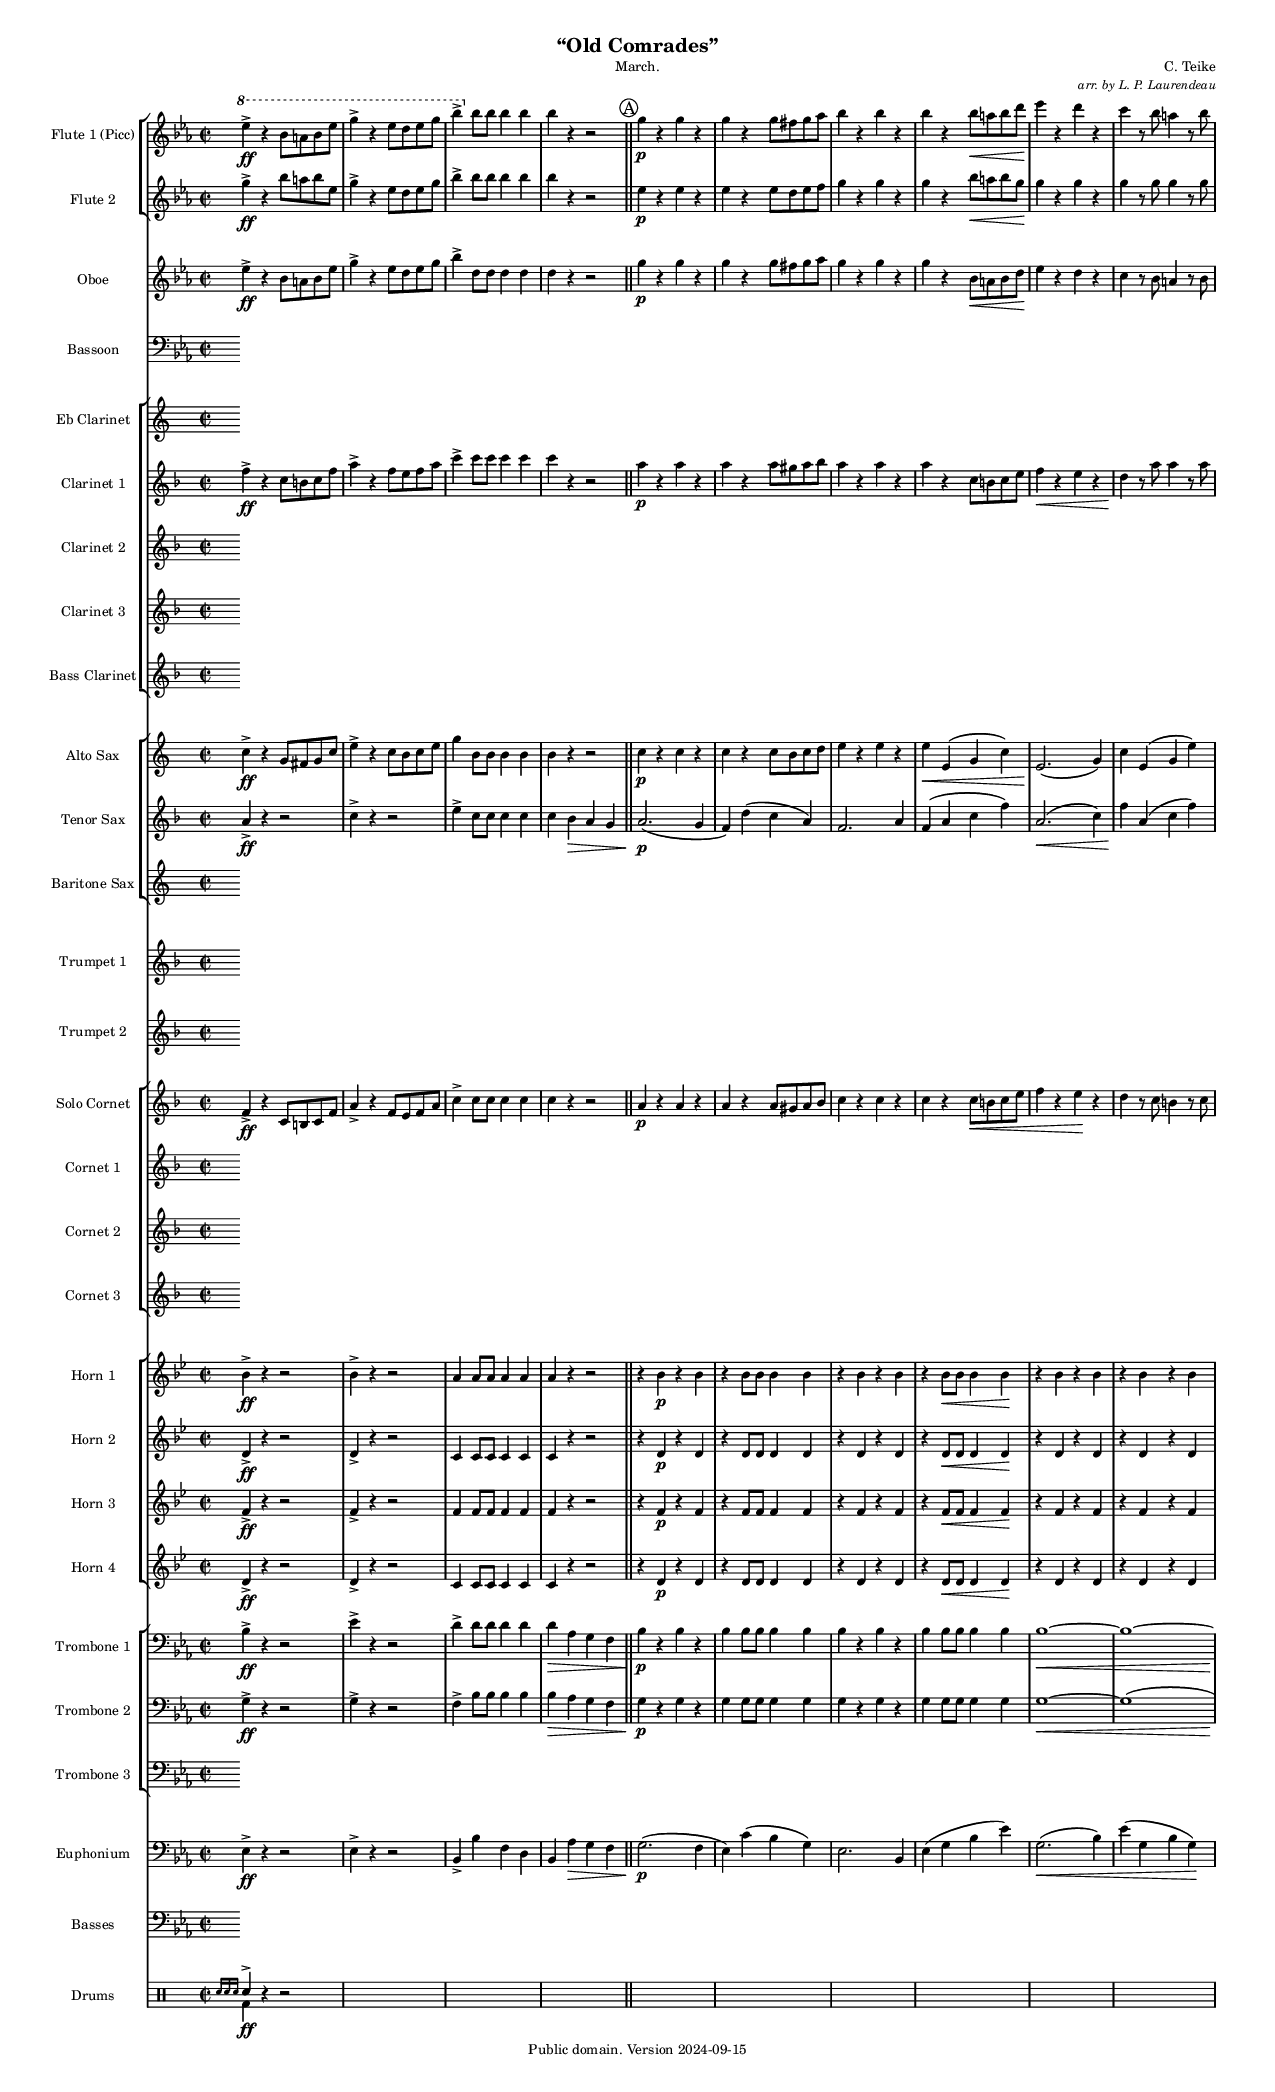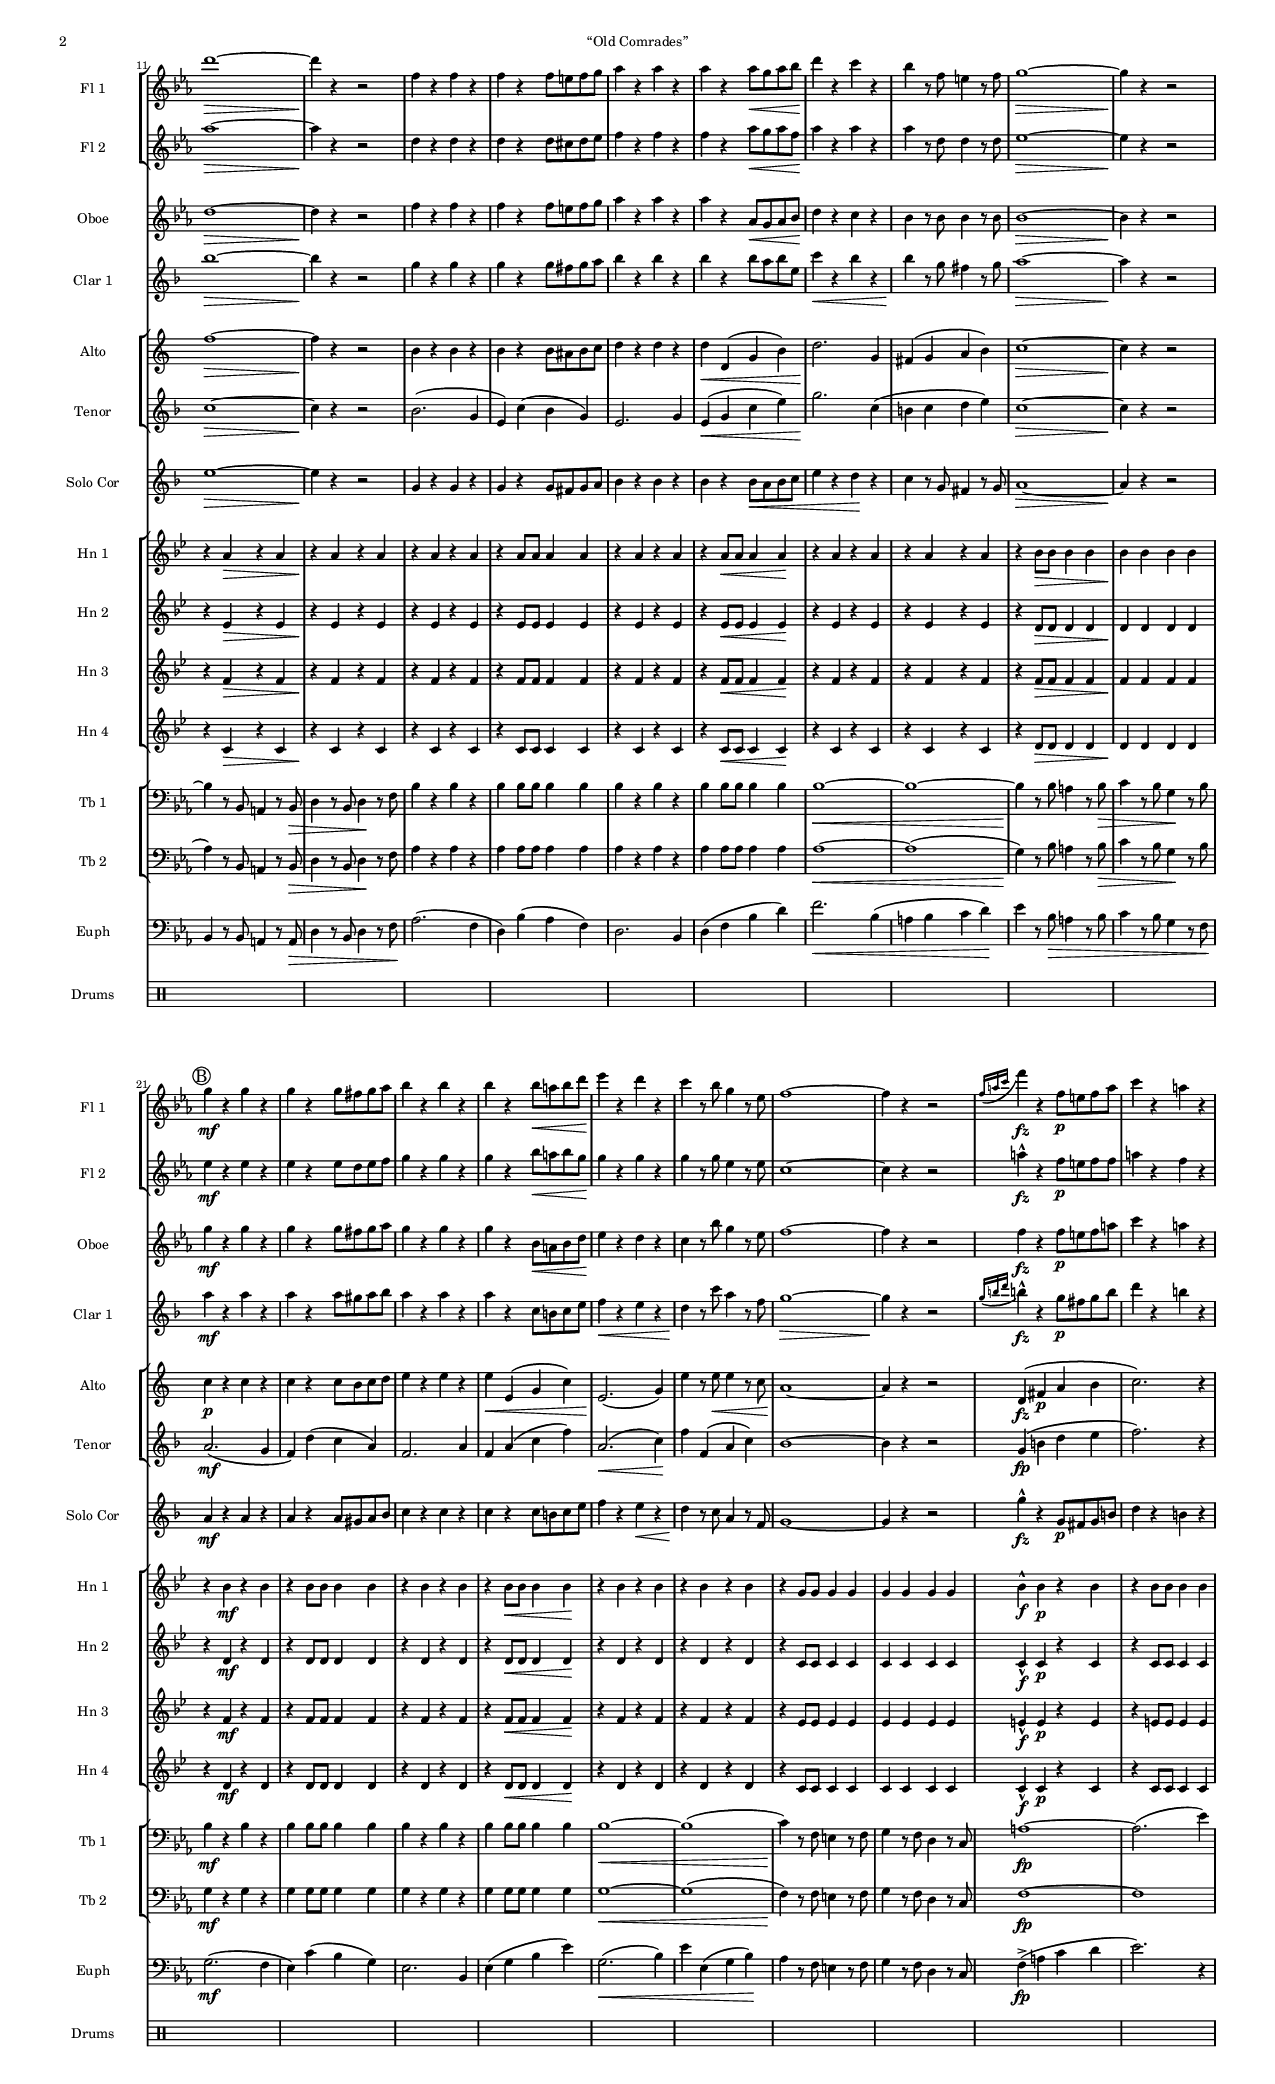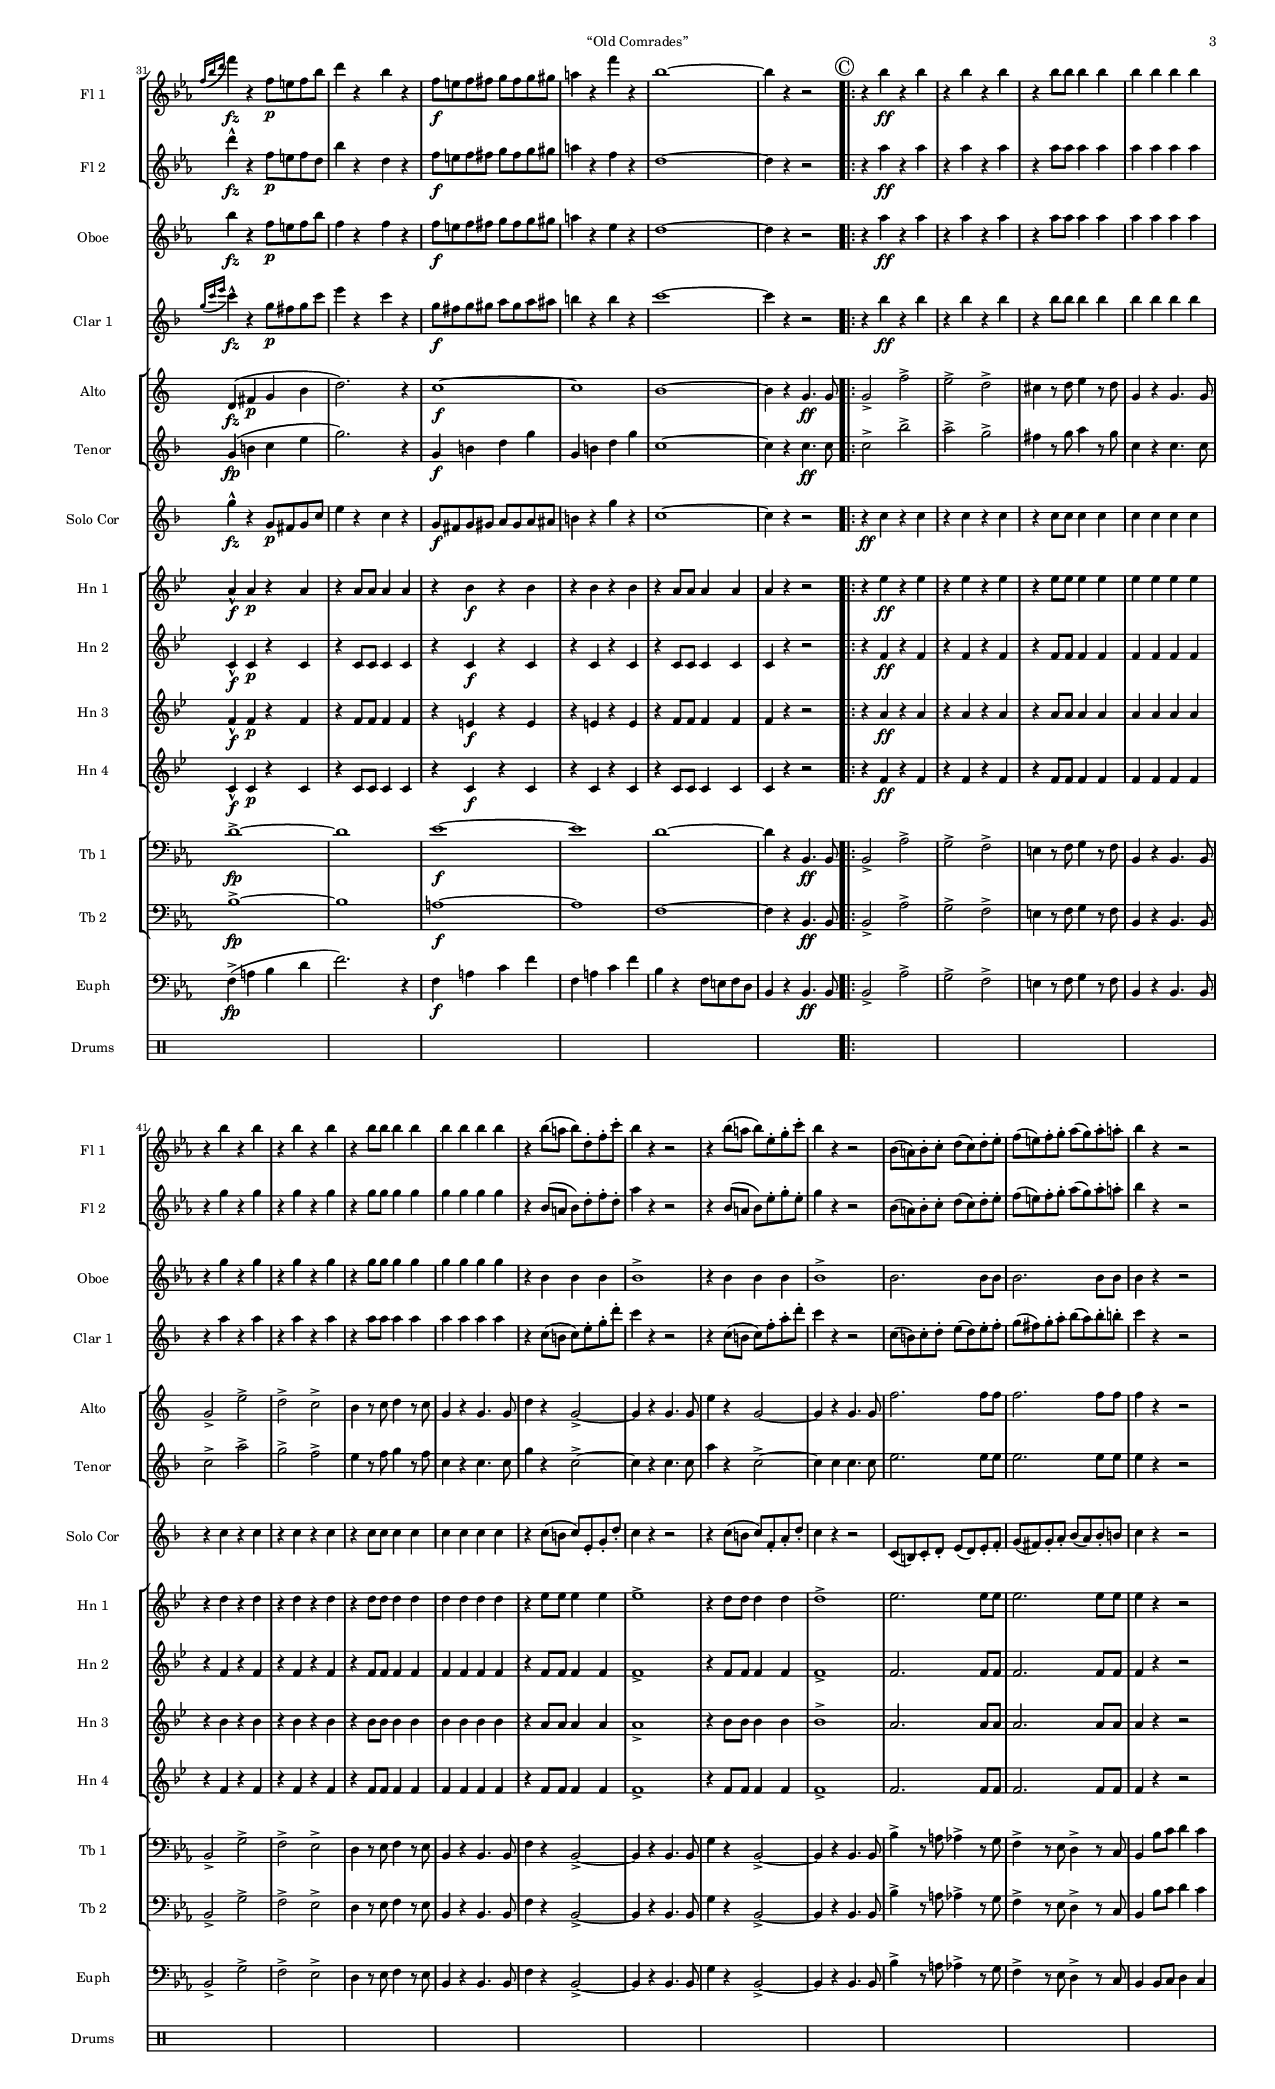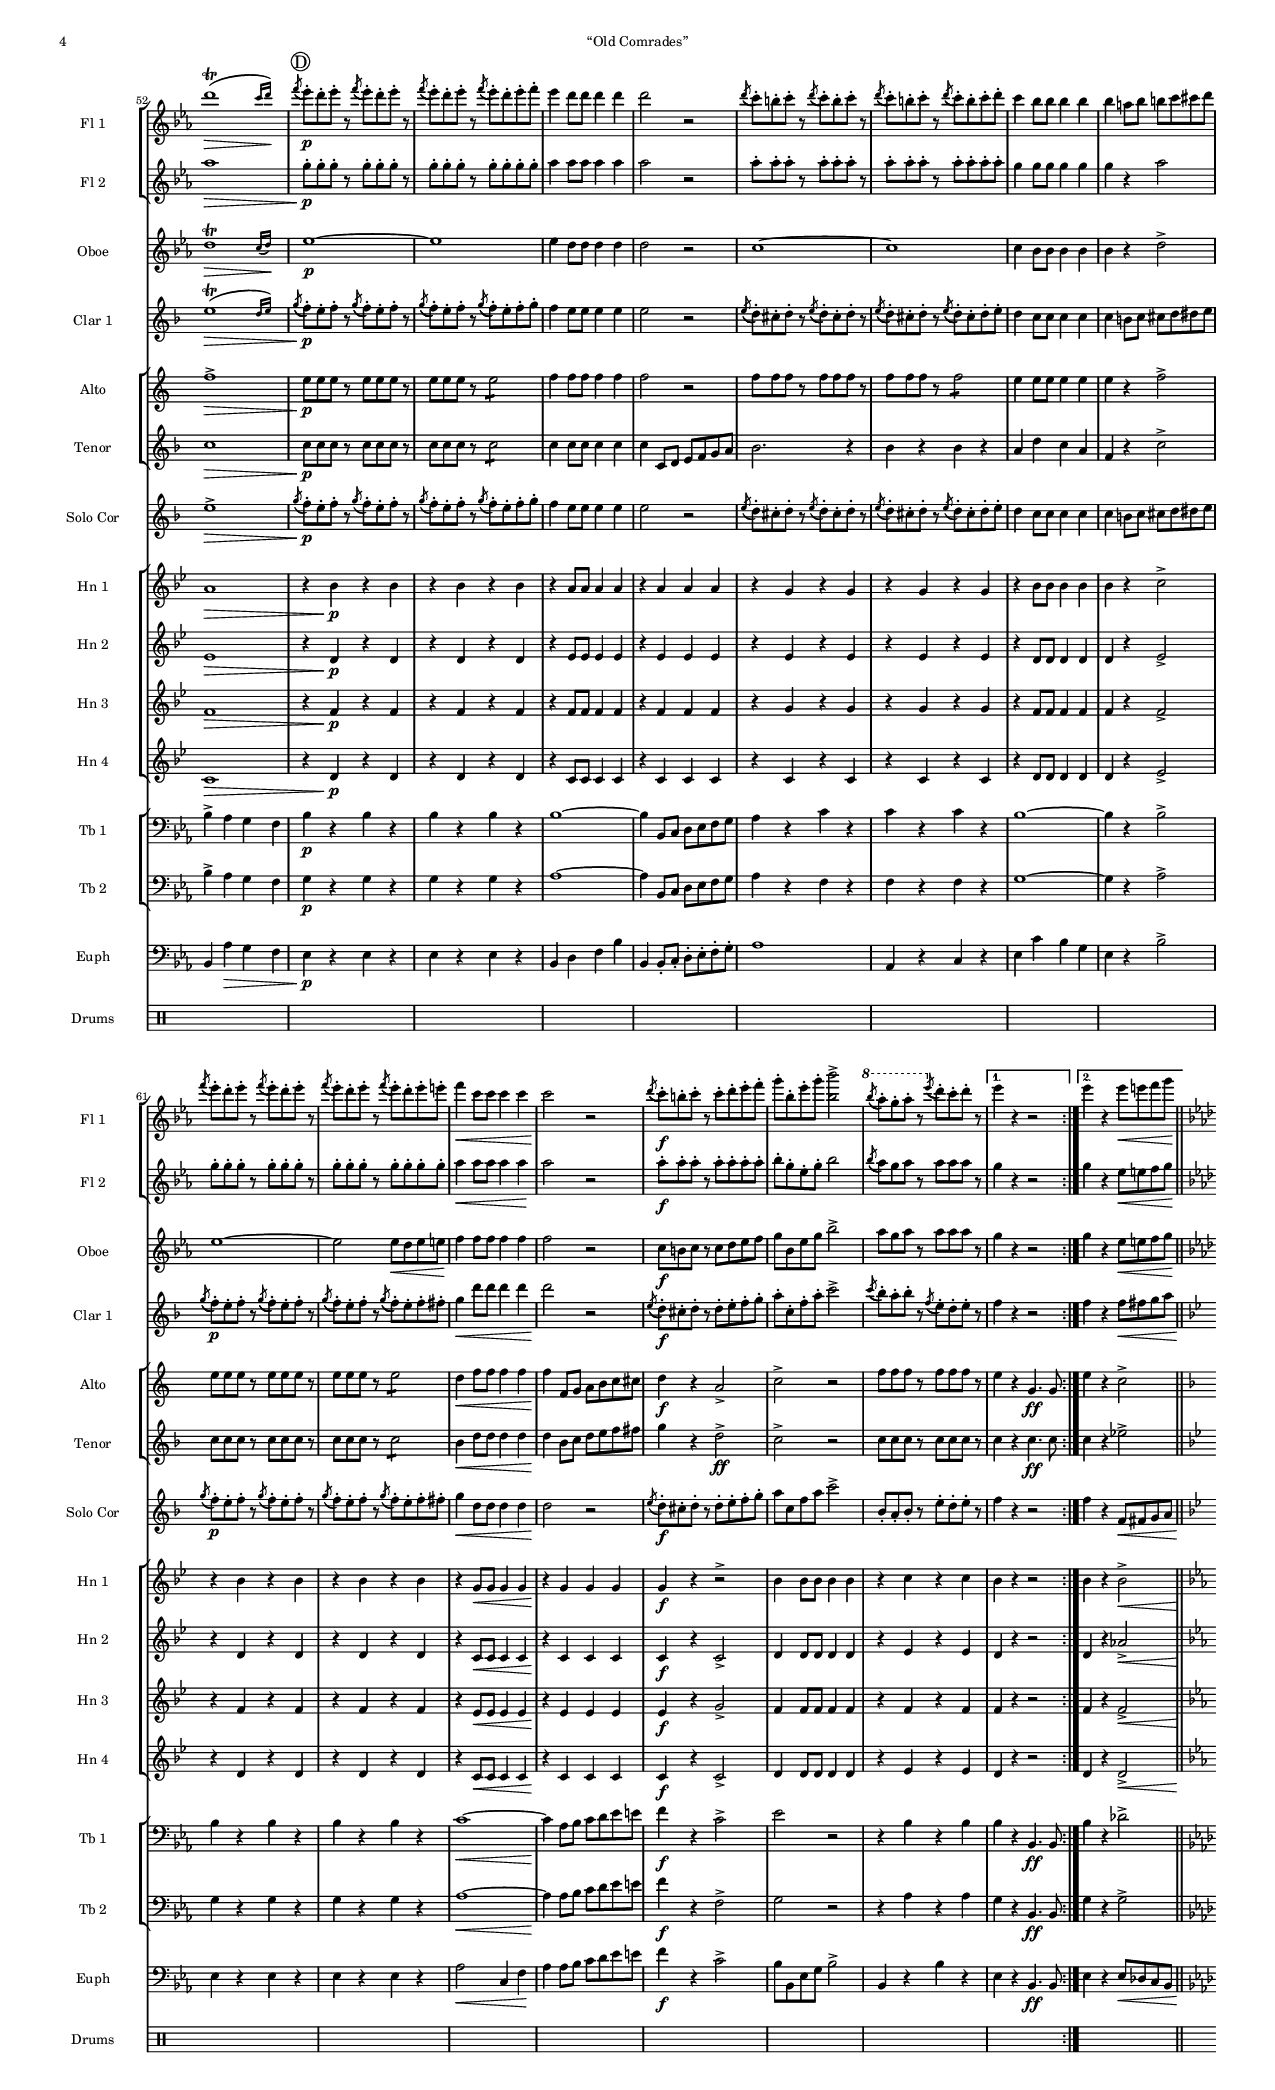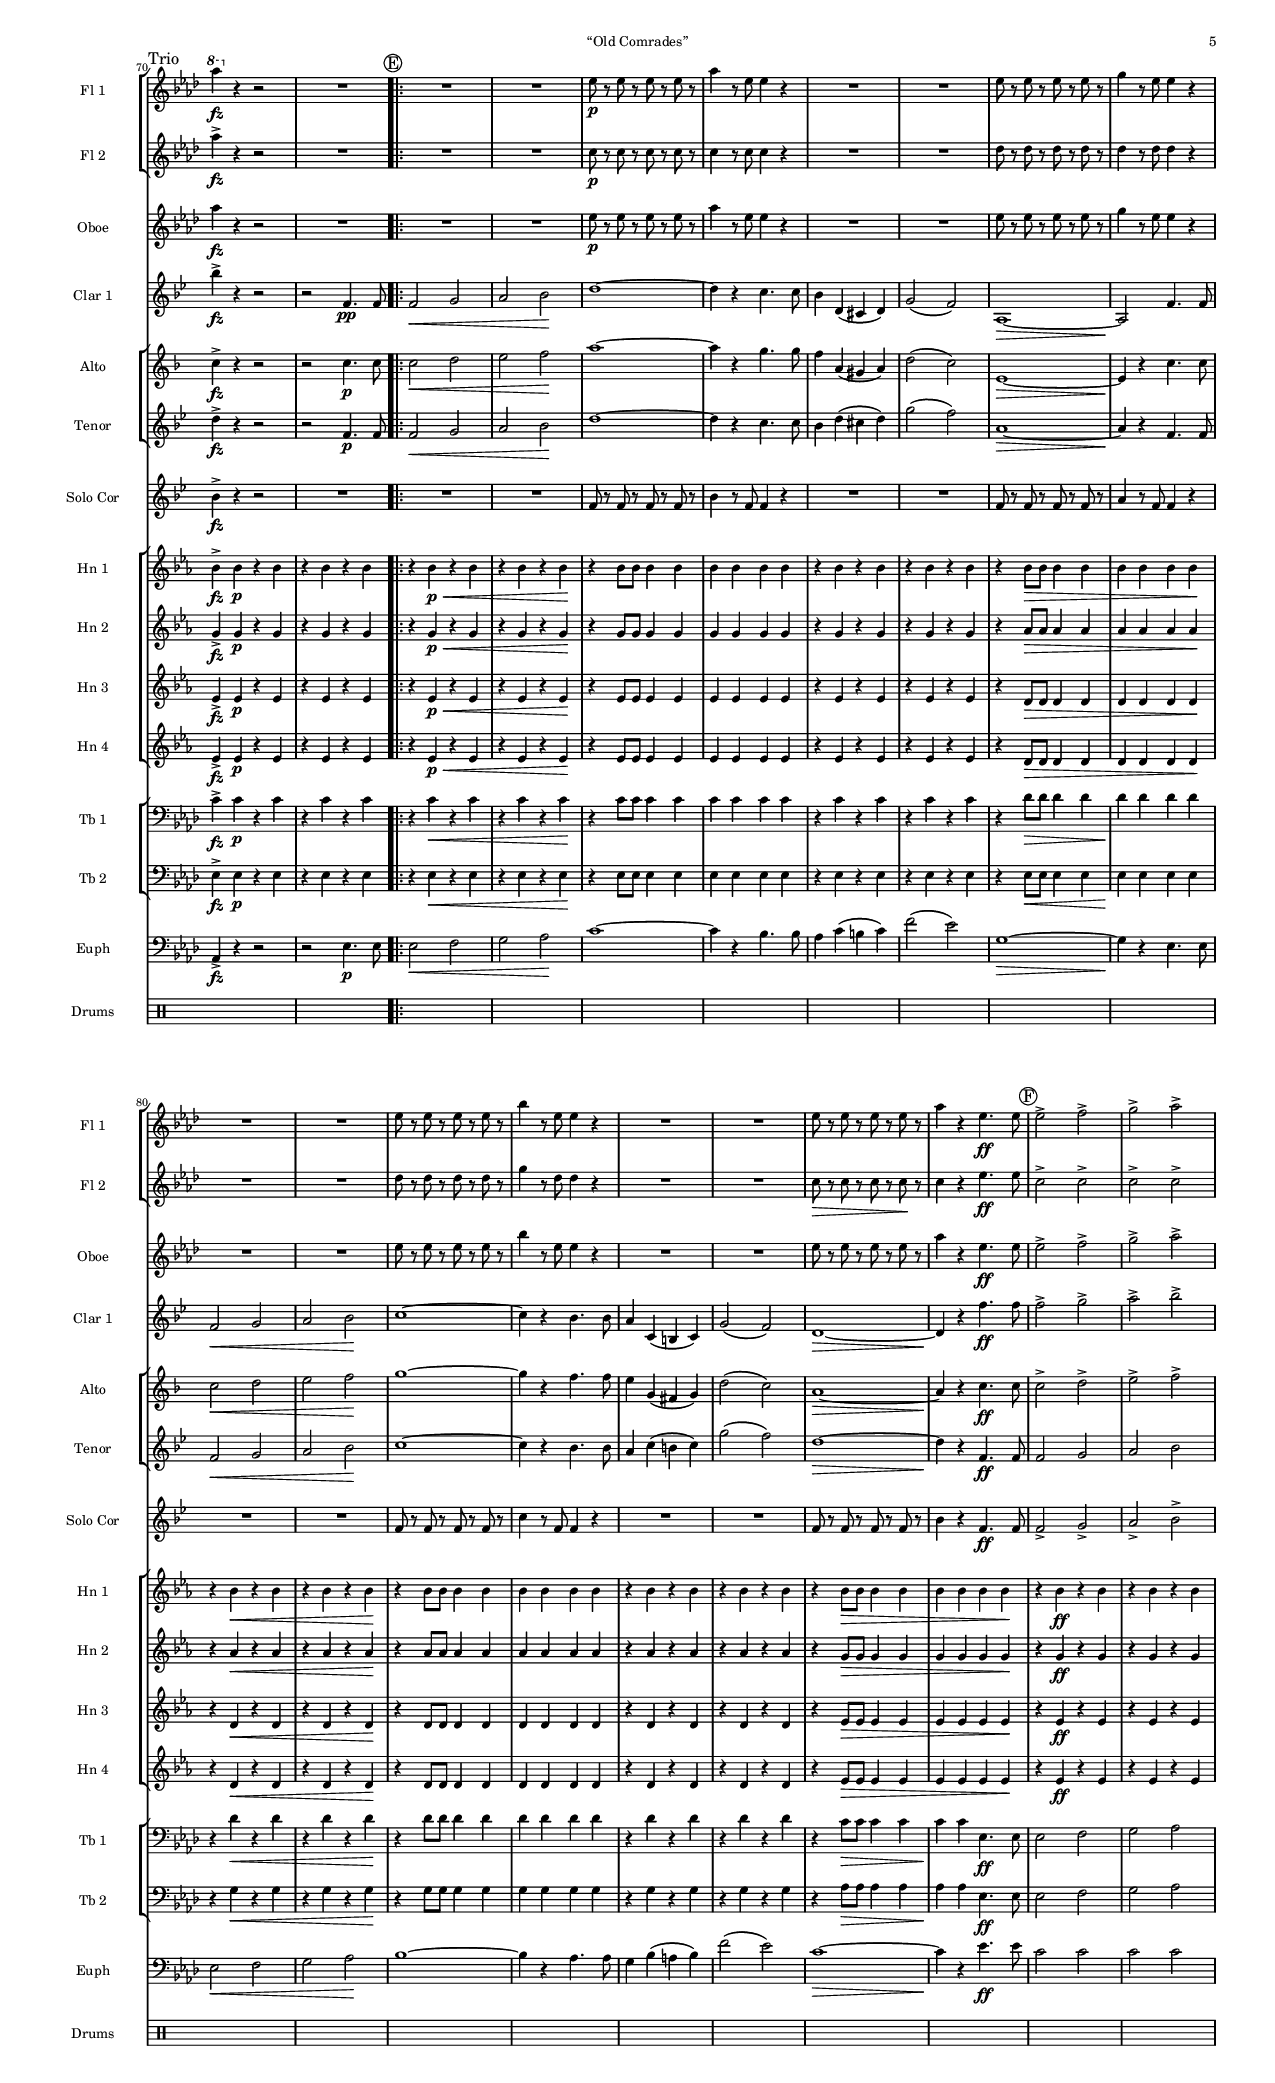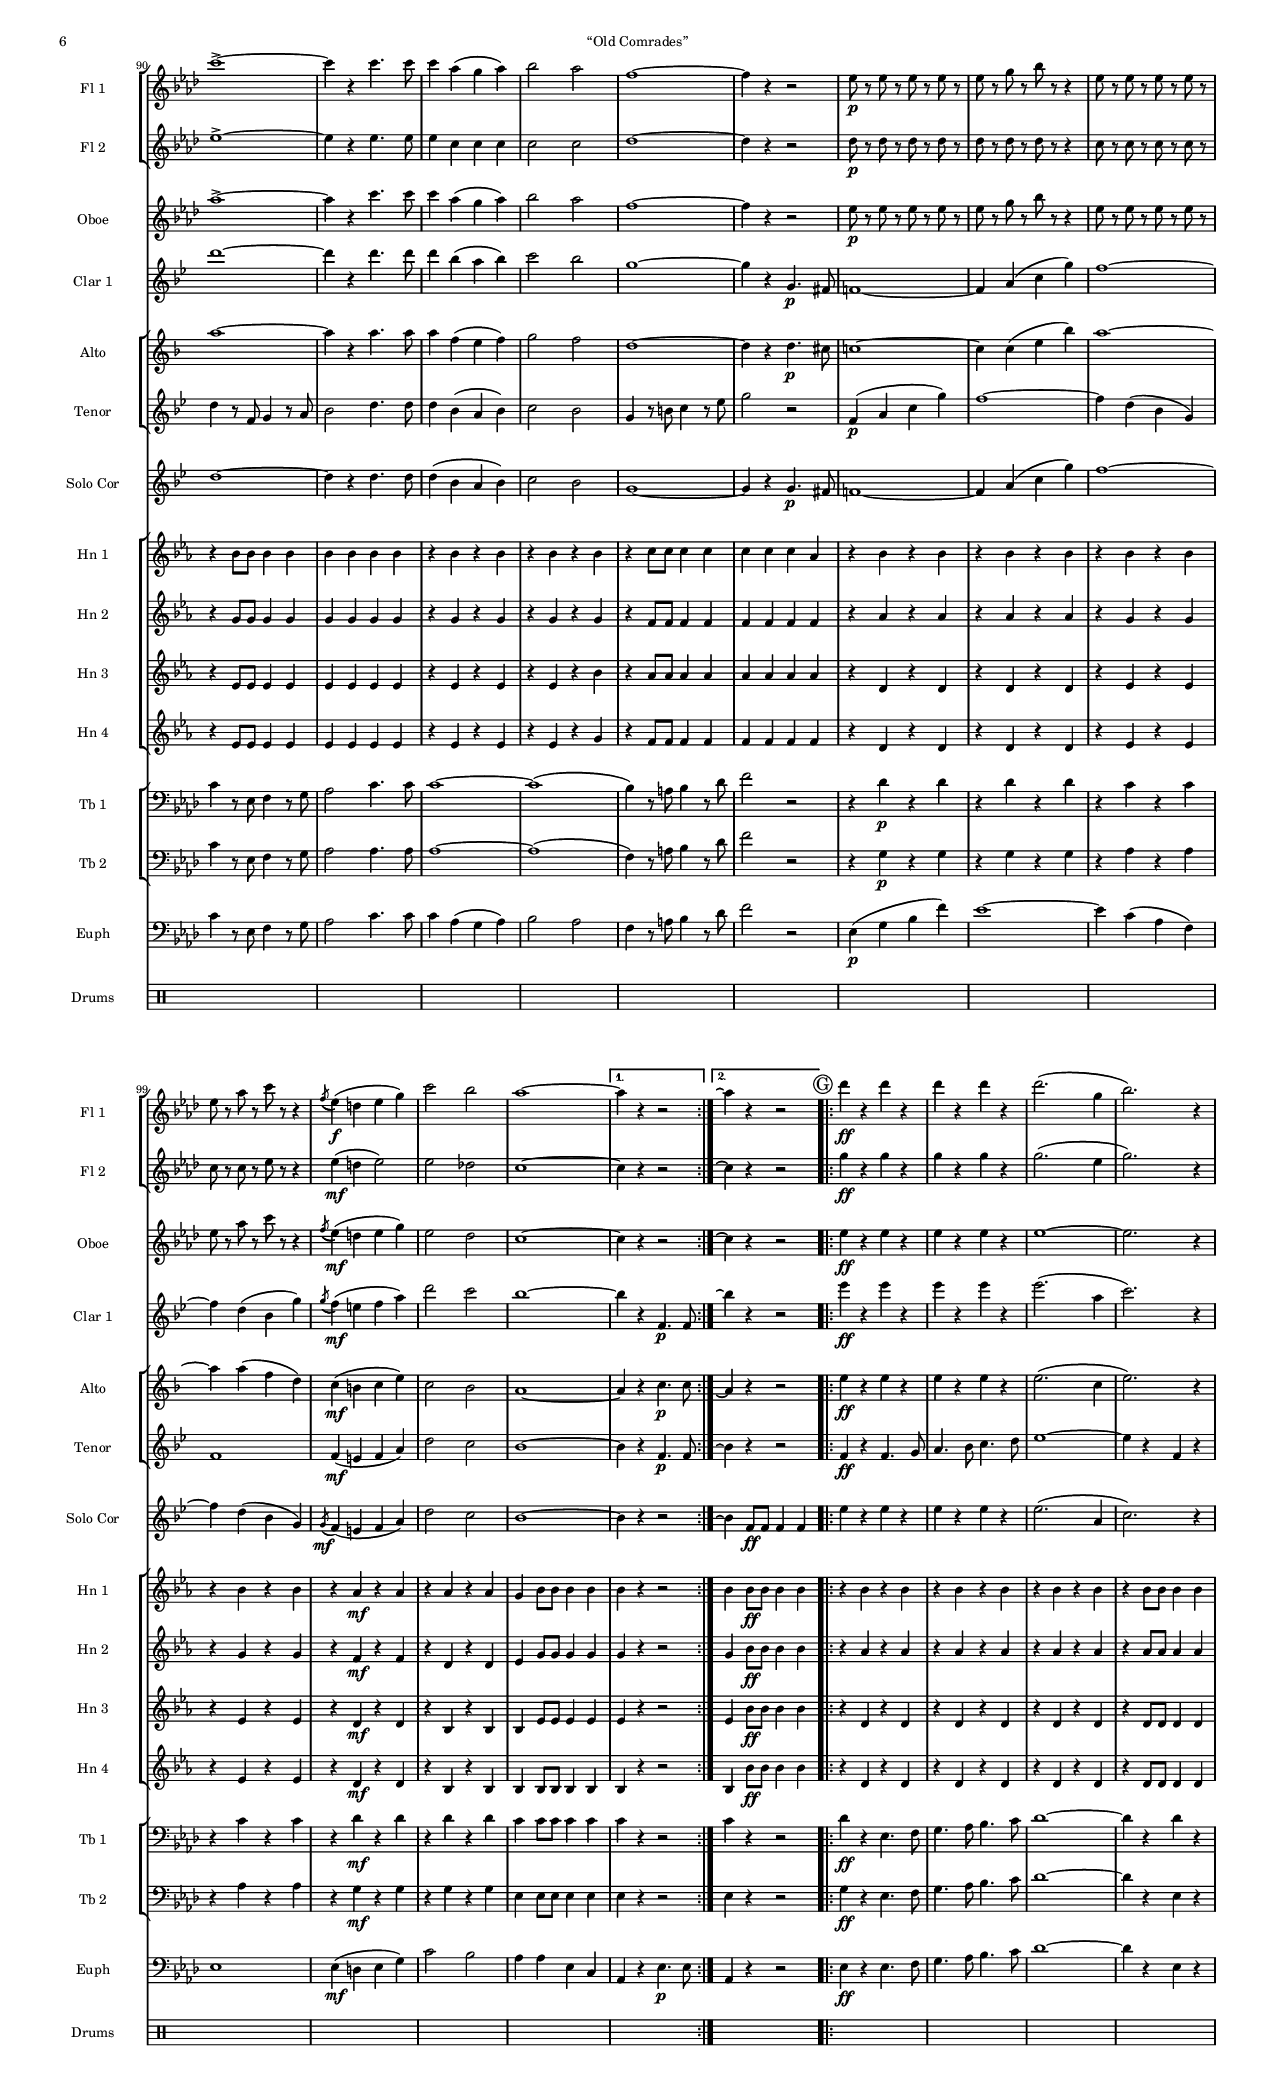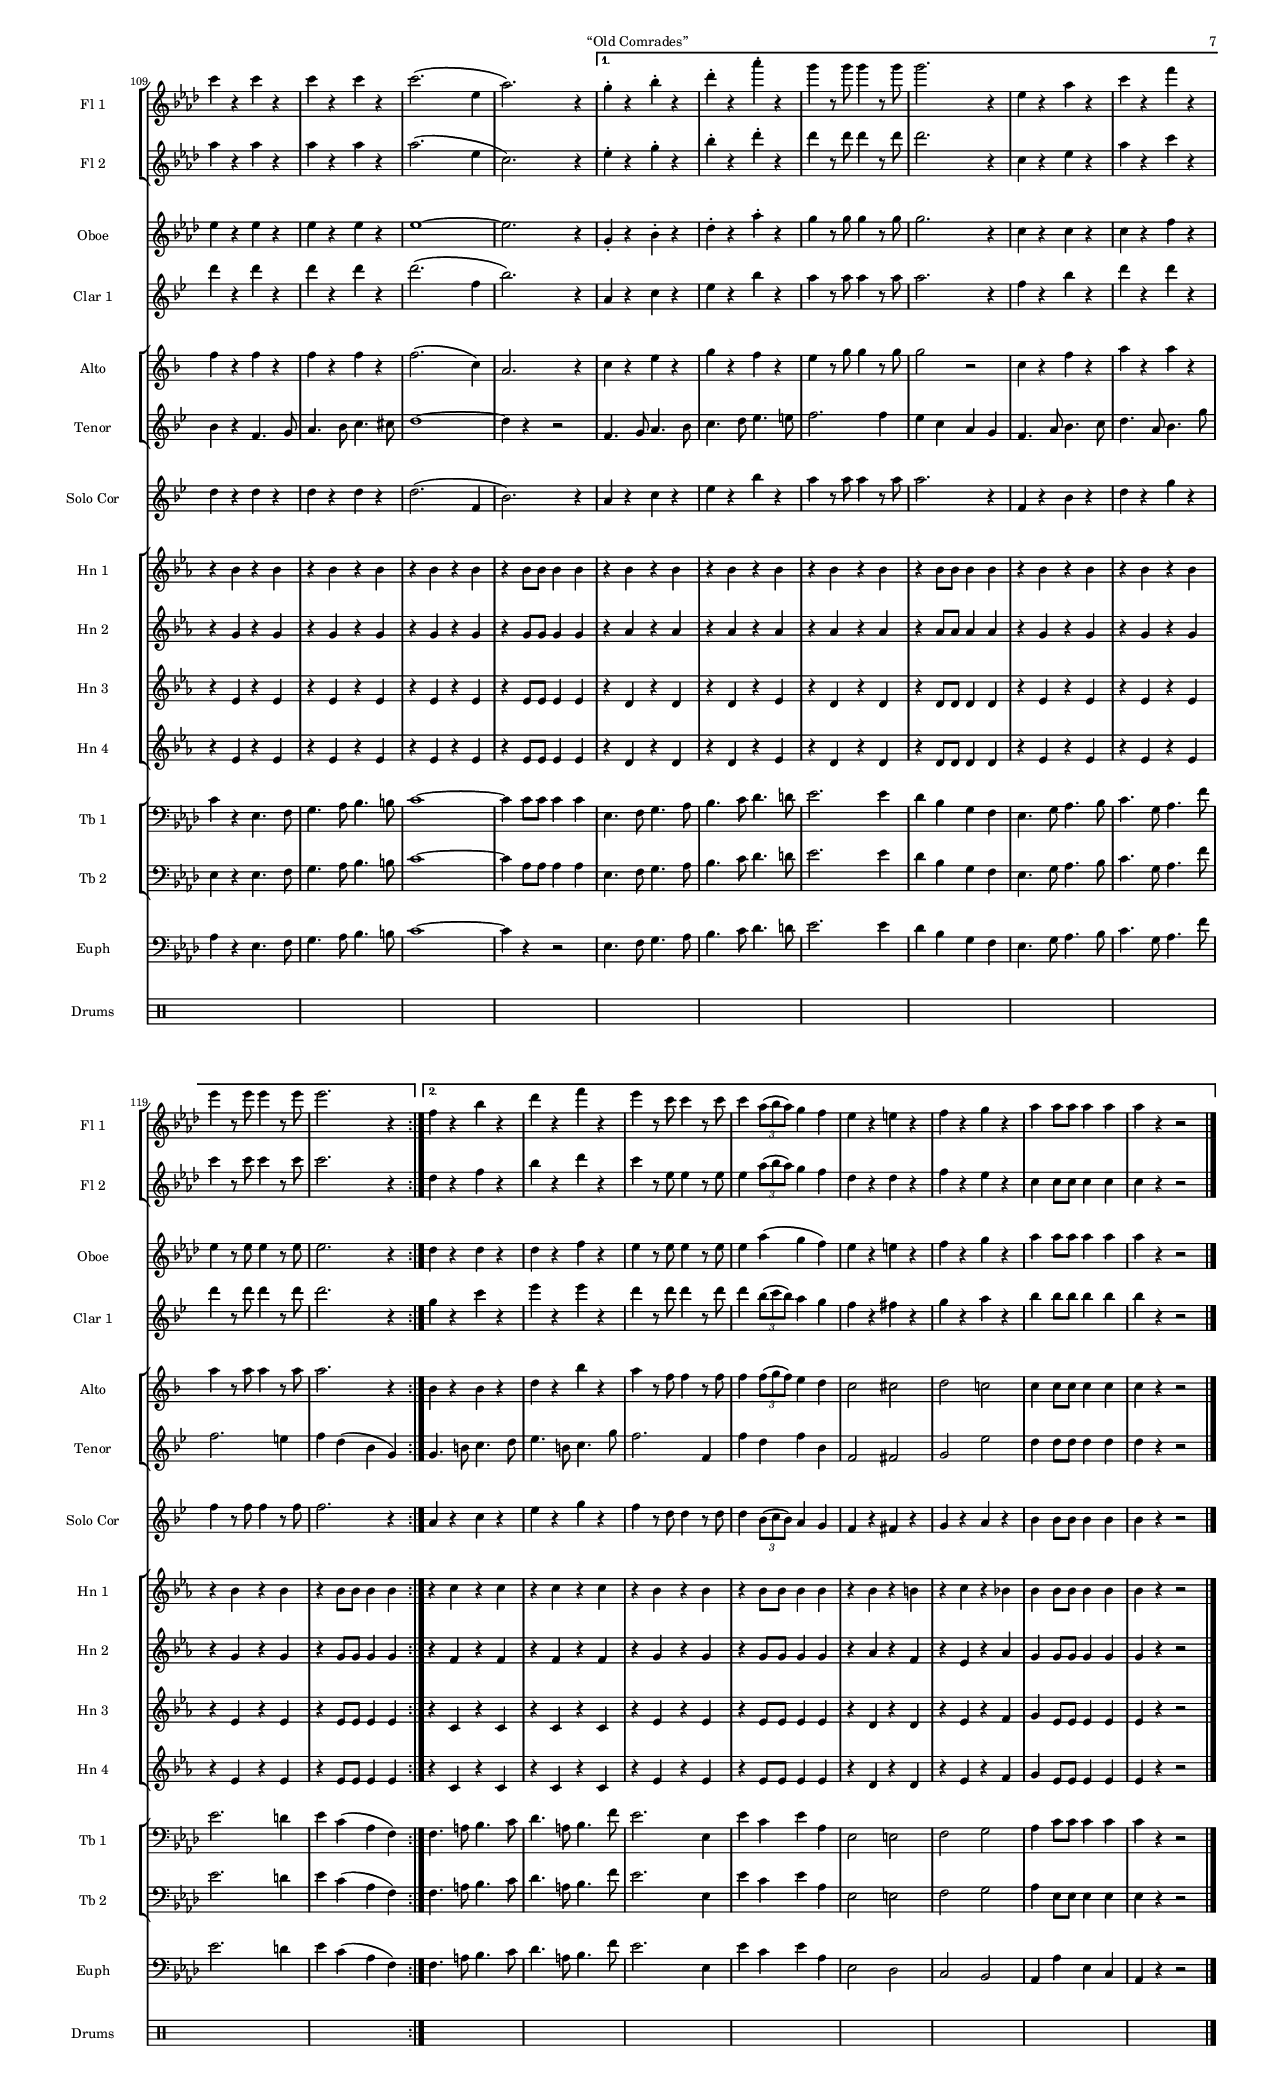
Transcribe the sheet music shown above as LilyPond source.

\version "2.24.3"
\version "2.24.3"
\include "changePitch.ly"

\pointAndClickOff

\header {
  title = "“Old Comrades”"
  subtitle = "March."
  composer = "C. Teike"
  arranger = \markup { \smaller \italic "arr. by L. P. Laurendeau" }
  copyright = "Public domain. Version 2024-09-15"
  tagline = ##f
}
\paper {
  bookTitleMarkup = ##f
  first-page-number = 2
  
  scoreTitleMarkup = \markup \center-column {
    \fill-line {
      \bold \fontsize #3 \fromproperty #'header:title
    }
    \fill-line {
      \bold \fromproperty #'header:instrument
      \fromproperty #'header:subtitle
      \fromproperty #'header:composer
    }
    \fill-line {
      \null
      \fromproperty #'header:arranger
    }
  }
}

rehearsalMarks = \relative c' {
  \set Score.skipBars = ##t
  \override MultiMeasureRest.expand-limit = #1
  \set countPercentRepeats = ##t
  \set repeatCountVisibility = #(every-nth-repeat-count-visible 4)

  \time 2/2

  \grace { s8.:16 } % bug 34
  s1*4 |
  \bar "||"
  \mark \markup { \circle "A" }
  s1*16 |
  \mark \markup { \circle "B" }
  s1*16 |
  \mark \markup { \circle "C" }
  \repeat volta 2 {
    s1*16 |
    \mark \markup { \circle "D" }
    s1*15 |
  }
  \alternative {
    { s1 | }
    { s1 | }
  }
  
  \bar "||" 
  \break
  \sectionLabel "Trio"
  s1*2 |
  \repeat volta 2 {
    \mark \markup { \circle "E" }
    s1*16
    \mark \markup { \circle "F" }
    s1*15
  }
  \alternative {
    { s1 | }
    { s1 | }
  }
  \mark \markup { \circle "G" }
  \repeat volta 2 {
    s1*8 | 
  }
  \alternative {
    { s1*8 | }
    { s1*8 \bar "|." }
  }
}

% Define patterns for changePitch/cPI/cPII/cPIII/cPIV
patI = { r4 c4 }
patII = { c4 c8 }
patIII = { c8[ r8 c8] }
patIV = { r8 \samePitch { c c } }

fz = #(make-dynamic-script "fz")



fluteOne = \relative c''' {
  \key ees \major

  \grace { s8.:16 } % bug 34
  \ottava #1 ees4->\ff r bes8 a bes ees | g4-> r ees8 d ees g | bes4-> \ottava #0 bes,8 bes bes4 bes | bes4 r r2 |
  
  %mark A
  g4\p r g r | g4 r g8 fis g aes | bes4 r bes r | bes4 r bes8\< a bes d\! |
  ees4 r d r | c4 r8 bes a4 r8 bes | d1~\> | d4\! r r2 |
  f,4 r f r | f4 r f8 e f g | aes4 r aes r | aes4 r aes8\< g aes bes\! | 
  d4 r c r | bes4 r8 f e4 r8 f | g1~\> | g4\! r r2 |
 
  %mark B
  g4\mf r g r | g4 r g8 fis g aes | bes4 r bes r | bes4 r bes8\< a bes d\! |
  ees4 r d r | c4 r8 bes g4 r8 ees | f1~ | f4 r r2 |
  \acciaccatura { f16 a c } f4\fz r f,8\p e f a | c4 r a r |
  \acciaccatura { f16 bes d } f4\fz r  f,8\p e f bes | d4 r bes r |
  f8\f e f fis g fis g gis | a4 r f' r | bes,1~ | bes4 r r2 |
  
  %mark C
  \repeat volta 2 {
    r4 bes\ff r bes | r4 bes r bes | r4 bes8 bes bes4 bes | bes4 bes bes bes |
    r4 bes r bes | r4 bes r bes | r4 bes8 bes bes4 bes | bes4 bes bes bes |
    r4 bes8( a bes) d,-. f-. c'-. | bes4 r r2 | r4 bes8( a bes) ees,-. g-. c-. | bes4 r r2 |
    bes,8( a) bes-. c-. d( c) d-. ees-. | f8( e) f-. g-. aes( g) aes-. a-. | 
    bes4 r r2 | \afterGrace d1\trill\>( { c16 d\!)}  
    %mark D
    \acciaccatura f8( ees-.\p) d-. ees-. r \acciaccatura f8( ees-.) d-. ees-. r |
    \acciaccatura f8( ees-.) d-. ees-. r \acciaccatura f8( ees-.) d-. ees-. f-. |
    ees4 d8 d d4 d | d2 r2 |
    \acciaccatura d8( c-.) b-. c-. r \acciaccatura d8( c-.) b-. c-. r |
    \acciaccatura d8( c-.) b-. c-. r \acciaccatura d8( c-.) b-. c-. d-. |
    c4 bes8 bes bes4 bes | bes4 a8 bes b c cis d |
    \acciaccatura f8( ees-.) d-. ees-. r \acciaccatura f8( ees-.) d-. ees-. r |
    \acciaccatura f8( ees-.) d-. ees-. r \acciaccatura f8( ees-.) d-. ees-. e-. |
    f4\< c8 c c4 c | c2\! r |
    \acciaccatura d8( c-.\f) b-. c-. r c-. d-. ees-. f-. | g8-. bes,-. ees-. g-. <bes bes,>2->|
    \ottava #1 \acciaccatura bes8( aes-.) g-. aes-. r \ottava #0 \acciaccatura ees( d-.) c-. d-. r |
  }
  \alternative {
    { ees4 r r2 | }
    { ees4 r ees8\< e f g\! | }
  }
  
  %Trio
  \key aes \major
  
  \ottava #1 aes4\fz \ottava #0 r r2 | R1 |
  \repeat volta 2 {
    %mark E
    R1*2 | ees,8\p r ees r ees r ees r | aes4 r8 ees ees4 r | 
    R1*2 | ees8 r ees r ees r ees r | g4 r8 ees ees4 r |
    R1*2 | ees8 r ees r ees r ees r | bes'4 r8 ees, ees4 r |
    R1*2 | ees8 r ees r ees r ees r | aes4 r ees4.\ff ees8 |
    
    %mark F
    ees2-> f-> | g2-> aes-> | c1~-> | c4 r c4. c8 |
    c4 aes( g aes) | bes2 aes | f1~ | f4 r r2 |
    ees8\p r ees r ees r ees r | ees8 r g r bes r r4 |
    ees,8 r ees r ees r ees r | ees8 r aes r c r r4 |
    \acciaccatura f,8( ees4\f)( d ees g) | c2 bes | aes1~ |
  }
  \alternative {
    { aes4 r r2 | }
    { aes4\repeatTie r r2 | }
  }
  %mark G
  \repeat volta 2 {
    des4\ff r des r | des4 r des r | des2.( g,4 | bes2.) r4 |
    c4 r c r | c4 r c r | c2.( ees,4 | aes2.) r4 |
  }
  \alternative {
    { g4-. r bes-. r | des4-. r aes'-. r | g4 r8 g g4 r8 g | g2. r4 | 
      ees,4 r aes r | c4 r f r | ees4 r8 ees ees4 r8 ees | ees2. r4 | }
    { f,4 r bes r | des4 r f r | ees4 r8 c c4 r8 c | c4 \times 2/3 { aes8( bes aes) } g4 f | 
      ees4 r e r | f4 r g r | aes4 aes8 aes aes4 aes | aes4 r r2 }
  }
}

fluteTwo = \relative c''' {
  \key ees \major
  
  \grace { s8.:16 } % bug 34
  g4->\ff r bes8 a bes ees, | g4-> r ees8 d ees g | bes4-> bes8 bes bes4 bes | bes4 r r2 |
  
  %mark A
  ees,4\p r ees r | ees4 r ees8 d ees f | g4 r g r | g4 r bes8\< a bes g\! |
  g4 r g r | g4 r8 g g4 r8 g | aes1~\> | aes4\! r r2 |
  d,4 r d r | d4 r d8 cis d ees | f4 r f r | f4 r aes8\< g aes f\! | 
  aes4 r aes r | aes4 r8 d, d4 r8 d | ees1~\> | ees4\! r r2 |
 
  %mark B
  ees4\mf r ees r | ees4 r ees8 d ees f | g4 r g r | g4 r bes8\< a bes g\! |
  g4 r g r | g4 r8 g ees4 r8 ees | c1~ | c4 r r2 |
  a'4-^\fz r f8\p e f f | a4 r f r |
  d'4-^\fz r  f,8\p e f d | bes'4 r d, r |
  f8\f e f fis g fis g gis | a4 r f r | d1~ | d4 r r2 |
  
  %mark C
  \repeat volta 2 {
    r4 aes'\ff r aes | r4 aes r aes | r4 aes8 aes aes4 aes | aes4 aes aes aes |
    r4 g r g | r4 g r g | r4 g8 g g4 g | g4 g g g |
    r4 bes,8( a bes) d-. f-. d-. | aes'4 r r2 | r4 bes,8( a bes) ees-. g-. ees-. | g4 r r2 |
    bes,8( a) bes-. c-. d( c) d-. ees-. | f8( e) f-. g-. aes( g) aes-. a-. | 
    bes4 r r2 | aes1\>  
    %mark D
    g8-.\p g-. g-. r g-. g-. g-. r | g8-. g-. g-. r g-. g-. g-. g-. |
    aes4 aes8 aes aes4 aes | aes2 r2 |
    aes8-. aes-. aes-. r aes-. aes-. aes-. r | aes8-. aes-. aes-. r aes-. aes-. aes-. aes-. |
    g4 g8 g g4 g | g4 r aes2 |
    g8-. g-. g-. r g-. g-. g-. r | g8-. g-. g-. r g-. g-. g-. g-. |
    aes4\< aes8 aes aes4 aes\! | aes2 r |
    aes8-.\f aes-. aes-. r aes-. aes-. aes-. aes-. | bes8-. g-. ees-. g-. bes2 |
    \acciaccatura bes8( aes) g aes r aes aes aes r |
  }
  \alternative {
    { g4 r r2 | }
    { g4 r ees8\< e f g\! | }
  }
  
  %Trio
  \key aes \major
  
  aes4->\fz r r2 | R1 |
  \repeat volta 2 {
    %mark E
    R1*2 | c,8\p r c r c r c r | c4 r8 c c4 r | 
    R1*2 | des8 r des r des r des r | des4 r8 des des4 r |
    R1*2 | des8 r des r des r des r | g4 r8 des des4 r |
    R1*2 | c8\> r c r c r c\! r | c4 r ees4.\ff ees8 |
    
    %mark F
    c2-> c-> | c2-> c-> | ees1~-> | es4 r ees4. ees8 |
    es4 c c c | c2 c | des1~ | des4 r r2 |
    des8\p r des r des r des r | des8 r des r des r r4 |
    c8 r c r c r c r | c8 r c r ees r r4 |
    ees4\mf( d ees2) | ees2 des! | c1~ |
  }
  \alternative {
    { c4 r r2 | }
    { c4\repeatTie r r2 | }
  }
  %mark G
  \repeat volta 2 {
    g'4\ff r g r | g4 r g r | g2.( ees4 | g2.) r4 |
    aes4 r aes r | aes4 r aes r | aes2.( ees4 | c2.) r4 |
  }
  \alternative {
    { ees4-. r g-. r | bes4-. r des-. r | des4 r8 des des4 r8 des | des2. r4 | 
      c,4 r ees r | aes4 r c r | c4 r8 c c4 r8 c | c2. r4 | }
    { des,4 r f r | bes4 r des r | c4 r8 ees, ees4 r8 ees | ees4 \times 2/3 { aes8( bes aes) } g4 f | 
      des4 r des r | f4 r ees r | c4 c8 c c4 c | c4 r r2 }
  }
}

oboeOne = \relative c'' {
  \key ees \major
  
  \grace { s8.:16 } % bug 34
  ees4->\ff r bes8 a bes ees | g4-> r ees8 d ees g | bes4-> d,8 d d4 d | d4 r r2 |
  
  %mark A
  g4\p r g r | g4 r g8 fis g aes | g4 r g r | g4 r bes,8\< a bes d\! |
  ees4 r d r | c4 r8 bes a4 r8 bes | d1~\> | d4\! r r2 |
  f4 r f r | f4 r f8 e f g | aes4 r aes r | aes4 r aes,8\< g aes bes\! | 
  d4 r c r | bes4 r8 bes bes4 r8 bes | bes1~\> | bes4\! r r2 |
 
  %mark B
  g'4\mf r g r | g4 r g8 fis g aes | g4 r g r | g4 r bes,8\< a bes d\! |
  ees4 r d r | c4 r8 bes' g4 r8 ees | f1~ | f4 r r2 |
  f4\fz r f8\p e f a | c4 r a r |
  bes4\fz r  f8\p e f bes | f4 r f r |
  f8\f e f fis g fis g gis | a4 r ees r | d1~ | d4 r r2 |
  
  %mark C
  \repeat volta 2 {
    r4 aes'\ff r aes | r4 aes r aes | r4 aes8 aes aes4 aes | aes4 aes aes aes |
    r4 g r g | r4 g r g | r4 g8 g g4 g | g4 g g g |
    r4 bes, bes bes | bes1-> | r4 bes bes bes | bes1-> |
    bes2. bes8 bes | bes2. bes8 bes | bes4 r r2 | \afterGrace d1\trill\> { c16( d\!)}  
    %mark D
    ees1~\p | ees1 | ees4 d8 d d4 d | d2 r2 |
    c1~ | c1 | c4 bes8 bes bes4 bes | bes4 r d2-> |
    ees1~ | ees2 ees8\< d ees e | f4\! f8 f f4 f | f2 r |
    c8\f b c r c d ees f | g8 bes, ees g bes2-> | aes8 g aes r aes aes aes r |
  }
  \alternative {
    { g4 r r2 | }
    { g4 r ees8\< e f g\! | }
  }
  
  %Trio
  \key aes \major
  
  aes4\fz  r r2 | R1 |
  \repeat volta 2 {
    %mark E
    R1*2 | ees8\p r ees r ees r ees r | aes4 r8 ees ees4 r | 
    R1*2 | ees8 r ees r ees r ees r | g4 r8 ees ees4 r |
    R1*2 | ees8 r ees r ees r ees r | bes'4 r8 ees, ees4 r |
    R1*2 | ees8 r ees r ees r ees r | aes4 r ees4.\ff ees8 |
    
    %mark F
    ees2-> f-> | g2-> aes-> | aes1~-> | aes4 r c4. c8 |
    c4 aes( g aes) | bes2 aes | f1~ | f4 r r2 |
    ees8\p r ees r ees r ees r | ees8 r g r bes r r4 |
    ees,8 r ees r ees r ees r | ees8 r aes r c r r4 |
    \acciaccatura f,8( ees4\mf)( d ees g) | ees2 des | c1~ |
  }
  \alternative {
    { c4 r r2 | }
    { c4\repeatTie r r2 | }
  }
  %mark G
  \repeat volta 2 {
    ees4\ff r ees r | ees4 r ees r | ees1~ | ees2. r4 |
    ees4 r ees r | ees4 r ees r | ees1~ | ees2. r4 |
  }
  \alternative {
    { g,4-. r bes-. r | des4-. r aes'-. r | g4 r8 g g4 r8 g | g2. r4 | 
      c,4 r c r | c4 r f r | ees4 r8 ees ees4 r8 ees | ees2. r4 | }
    { des4 r des r | des4 r f r | ees4 r8 ees ees4 r8 ees | ees4 aes( g f) | 
      ees4 r e r | f4 r g r | aes4 aes8 aes aes4 aes | aes4 r r2 }
  }

}

bassoonOne = \relative c {
  \key ees \major
  
  \grace { s8.:16 } % bug 34

}

clarinetEb = \relative c''' {
  \grace { s8.:16 } % bug 34

}

clarinetOne = \relative c'' {
  \key f \major
  
  \grace { s8.:16 } % bug 34
  f4->\ff r c8 b c f | a4-> r f8 e f a | c4-> c8 c c4 c | c4 r r2 |
  
  %mark A
  a4\p r a r | a4 r a8 gis a bes | a4 r a r | a4 r c,8 b c e |
  f4\< r e r | d4\! r8 a'8 a4 r8 a | bes1~\> | bes4\! r r2 |
  g4 r g r | g4 r g8 fis g a | bes4 r bes r | bes4 r bes8a bes e, |
  c'4\< r bes r | bes4\! r8 g8 fis4 r8 g | a1~\> | a4\! r r2 |
 
  %mark B
  a4\mf r a r | a4 r a8 gis a bes | a4 r a r | a4 r c,8 b c e |
  f4\< r e r | d4\! r8 c'8 a4 r8 f | g1~\> | g4\! r r2 |
  \acciaccatura { g16 b d } b!4-^\fz r g8\p fis g b | d4 r b r |
  \acciaccatura { g16 c e } c4-^\fz r g8\p fis g c | e4 r c r |
  g8\f fis g gis a gis a ais | b4 r b r | c1~ | c4 r r2 |
  
  %mark C
  \repeat volta 2 {
    r4 bes\ff r bes | r4 bes r bes | r4 bes8 bes bes4 bes | bes4 bes bes bes |
    r4 a r a | r4 a r a | r4 a8 a a4 a | a4 a a a |
    r4 c,8( b c) e-. g-. d'-. | c4 r r2 | r4 c,8( b c) f-. a-. d-. | c4 r r2 |
    c,8( b) c-. d-. e( d) e-. f-. | g8( fis) g-. a-. bes( a) bes-. b-. | c4 r r2 | \afterGrace e,1\trill\>( { d16 e) } |
    %mark D
    \acciaccatura g8( f-.\p) e-. f-. r \acciaccatura g8( f-.) e-. f-. r | 
    \acciaccatura g8( f-.) e-. f-. r \acciaccatura g8( f-.) e-. f-. g-. |
    f4 e8 e e4 e | e2 r |
    \acciaccatura e8( d-.) cis-. d-. r \acciaccatura e8( d-.) cis-. d-. r |
    \acciaccatura e8( d-.) cis-. d-. r \acciaccatura e8( d-.) cis-. d-. e-. |
    d4 c8 c c4 c | c4 b8 c cis d dis e |
    \acciaccatura g8( f-.\p) e-. f-. r \acciaccatura g8( f-.) e-. f-. r | 
    \acciaccatura g8( f-.) e-. f-. r \acciaccatura g8( f-.) e-. f-. fis-. |
    g4\< d'8 d d4 d | d2\! r |
    \acciaccatura e,8( d-.\f) cis-. d-. r d-. e-. f-. g-. | a8-. c,-. f-. a-. c2-> |
    \acciaccatura c8( bes-.) a-. bes-. r \acciaccatura f8( e-.) d-. e-. r |
    

  }
  \alternative {
    { f4 r r2 | }
    { f4 r f8\< fis g a | }
  } 
  
  %Trio
  \key bes \major
  
  bes4->\fz r r2 | r2 f,4.\pp f8 |
  \repeat volta 2 {
    %mark E
    f2\< g | a2 bes\! | d1~ | d4 r c4. c8 |
    bes4 d,( cis d) | g2( f) | a,1~\> | a2\! f'4. f8 |
    f2\< g | a2 bes\! | c1~ | c4 r bes4. bes8 |
    a4 c,( b c) | g'2( f) | d1~\> | d4\! r f'4.\ff f8 |
    
    %mark F
    f2-> g-> | a2-> bes-> | d1~ | d4 r d4. d8 |
    d4 bes( a bes) | c2 bes | g1~ | g4 r g,4.\p fis8 |
    f!1~ | f4 a( c g') | f1~ | f4 d( bes g') |
    \acciaccatura g8( f4\mf)( e f a) | d2 c | bes1~ |
    
  }
  \alternative {
    { bes4 r f,4.\p f8 | }
    { bes'4\repeatTie r r2 | }
  }
  %mark G
  \repeat volta 2 {
    ees4\ff r ees r | ees4 r ees r | ees2.( a,4 | c2.) r4 |
    d4 r d r | d4 r d r | d2.( f,4 | bes2.) r4 |
  }
  \alternative {
    { a,4 r c r | ees4 r bes' r | a4 r8 a a4 r8 a | a2. r4 |
      f4 r bes r | d4 r d r | d4 r8 d d4 r8 d | d2. r4 |}
    { g,4 r c r | ees4 r ees r | d4 r8 d d4 r8 d | d4 \tuplet 3/2 { bes8( c bes) } a4 g |
      f4 r fis r | g4 r a r | bes4 bes8 bes bes4 bes | bes4 r r2 |}
  }  

}

clarinetTwo = \relative c'' {
  \key f \major
  
  \grace { s8.:16 } % bug 34

}

clarinetThree = \relative c'' {
  \key f \major
  
  \grace { s8.:16 } % bug 34


}

clarinetBass = \relative c'' {
  \key f \major

  \grace { s8.:16 } % bug 34

}

saxAlto = \relative c'' {
  \key c \major
  
  \grace { s8.:16 } % bug 34
  c4->\ff r g8 fis g c | e4-> r c8 b c e | g4 b,8 b b4 b | b4 r r2 |
  
  %mark A
  c4\p r c r | c4 r c8 b c d | e4 r e r | e4\< e,( g c) | 
  e,2.\!( g4) | c4 e,( g e') | f1~\> | f4\! r r2 |
  b,4 r b r | b4 r b8 ais b c | d4 r d r | d4\< d,( g b) | 
  d2.\! g,4 | fis4( g a b) | c1~\> | c4\! r r2 |
 
  %mark B
  c4\p r c r | c4 r c8 b c d | e4 r e r | e4\< e,( g c) | 
  e,2.\!( g4) | e'4 r8 e\< e4 r8 c | a1~\! | a4 r r2 |
  d,4\fz( fis\p a b | c2.) r4 | d,4\fz( fis\p g b | d2.) r4 |
  c1~\f | c1 | b1~ | b4 r g4.\ff g8 |
  
  %mark C
  \repeat volta 2 {
    g2-> f'-> | e2-> d-> | cis4 r8 d e4 r8 d | g,4 r g4. g8 |
    g2-> e'-> | d2-> c-> | b4 r8 c d4 r8 c | g4 r g4. g8 |
    d'4 r g,2->~ | g4 r g4. g8 | e'4 r g,2~ | g4 r g4. g8 |
    f'2. f8 f | f2. f8 f | f4 r r2 | f1->\> |
    
    %mark D
    e8\p e e r e e e r | e8 e e r e2:8 | f4 f8 f f4 f | f2 r |
    f8 f f r f f f r | f8 f f r f2:8 | e4 e8 e e4 e | e4 r f2-> |
    e8 e e r e e e r | e8 e e r e2:8 | d4\< f8 f f4 f | f4\! f,8 g a b c cis |
    d4\f r a2-> | c2-> r | f8 f f r f f f r |
  }
  \alternative {
    { e4 r g,4.\ff g8 | }
    { e'4 r c2-> | }
  }
  
  %Trio
  \key f \major
  
  c4->\fz r r2 | r2 c4.\p c8 |
  \repeat volta 2 {
    %mark E
    c2\< d | e2 f\! | a1~ | a4 r g4. g8 |
    f4 a,( gis a) | d2( c) | e,1~\> | e4\! r c'4. c8 |
    c2\< d | e2 f\! | g1~ | g4 r f4. f8 |
    e4 g,( fis g) | d'2( c) | a1~\> | a4\! r c4.\ff c8 | 
    
    %mark F
    c2-> d-> | e2-> f-> | a1~ | a4 r a4. a8 |
    a4 f( e f) | g2 f | d1~ | d4 r d4.\p cis8 | 
    c!1~ | c4 c( e bes') | a1~ | a4 a( f d) |
    c4\mf( b c e) | c2 bes | a1~ |
  }
  \alternative {
    { a4 r c4.\p c8 | }
    { a4\repeatTie r r2 | }
  }
  %mark G
  \repeat volta 2 {
    e'4\ff r e r | e4 r e r | e2.( c4 | e2.) r4 |
    f4 r f r | f4 r f r | f2.( c4) | a2. r4 |
  }
  \alternative {
    { c4 r e r | g4 r f r | e4 r8 g g4 r8 g | g2 r |
      c,4 r f r | a4 r a r | a4 r8 a a4 r8 a | a2. r4 |}
    { bes,4 r bes r | d4 r bes' r | a4 r8 f f4 r8 f | f4 \tuplet 3/2 { f8( g f) } e4 d |
      c2 cis | d2 c! | c4 c8 c c4 c | c4 r r2 | }
  }
}

saxTenor = \relative c'' {
  \key f \major
  
  \grace { s8.:16 } % bug 34
  a4->\ff r r2 | c4-> r r2 | e4-> c8 c c4 c | c4 bes\> a g |
  
  %mark A
  a2.(\p g4 | f4) d'( c a) | f2. a4 | f4( a c f) |
  a,2.(\< c4) | f4\! a,( c f) | c1~\> | c4\! r r2 |
  bes2.( g4 | e4) c'( bes g) | e2. g4 | e4(\< g c e) |
  g2.\! c,4( | b4 c d e) | c1~\> | c4\! r r2 |
  %mark B
  a2.\mf( g4 | f4) d'( c a) | f2. a4 | f4 a( c f) |
  a,2.(\< c4\!) | f4 f,( a c) | bes1~ | bes4 r r2 |
  g4\fp( b d e | f2.) r4 | g,4\fp( b c e | g2.) r4 |
  g,4\f b d g | g,4 b d g | c,1~ | c4 r c4.\ff c8 |
  
  %mark C
  \repeat volta 2 {
    c2-> bes'-> | a2-> g-> | fis4 r8 g a4 r8 g | c,4 r c4. c8 |
    c2-> a'-> | g2-> f-> | e4 r8 f g4 r8 f | c4 r c4. c8 |
    g'4 r c,2->~ | c4 r c4. c8 | a'4 r c,2->~ | c4 c c4. c8 |
    e2. e8 e | e2. e8 e | e4 r r2 | c1\> | 
    %mark D
    c8\p c c r c c c r | c8 c c r c2:8 | c4 c8 c c4 c | c4 c,8 d e f g a |
    bes2. r4 | bes4 r bes r | a4 d c a | f4 r c'2-> |
    c8 c c r c c c r | c8 c c r c2:8 | bes4\< d8 d d4 d | d4\! bes8 c d e f fis |
    g4 r d2->\ff | c2-> r | c8 c c r c c c r |
  }
  \alternative {
    { c4 r c4.\ff c8 | }
    { c4 r ees2-> | }
  }
  
  %Trio
  \key bes \major
  
  d4->\fz r r2 | r2 f,4.\p f8 |
  \repeat volta 2 {
    %mark E
    f2\< g | a2 bes\! | d1~ | d4 r c4. c8 | 
    bes4 d( cis d) | g2( f) | a,1~\> | a4\! r f4. f8 |
    f2\< g | a2 bes\! | c1~ | c4 r bes4. bes8 | 
    a4 c( b c) | g'2( f) | d1~\> | d4\! r f,4.\ff f8 |
    
    %mark F
    f2 g | a2 bes | d4 r8 f, g4 r8 a | bes2 d4. d8 |
    d4 bes( a bes) | c2 bes | g4 r8 b c4 r8 ees | g2 r |
    f,4\p( a c g') | f1~ | f4 d( bes g) | f1 |
    f4\mf( e f a) | d2 c | bes1~ |
  }
  \alternative {
    { bes4 r f4.\p f8 | }
    { bes4\repeatTie r r2 | }
  }
  %mark G
  \repeat volta 2 {
    f4\ff r f4. g8 | a4. bes8 c4. d8 | ees1~ | ees4 r f, r | 
    bes4 r f4. g8 | a4. bes8 c4. cis8 | d1~ | d4 r r2 |
  }
  \alternative {
    { f,4. g8 a4. bes8 | c4. d8 ees4. e8 | f2. f4 | ees4 c a g |
      f4. a8 bes4. c8 | d4. a8 bes4. g'8 | f2. e4 | f4 d( bes g) | }
    { g4. b8 c4. d8 | ees4. b8 c4. g'8 | f2. f,4 | f'4 d f bes, |
      f2 fis | g2 ees' | d4 d8 d d4 d | d4 r r2 | }
  }
}

saxBaritone = \relative c' {
  \key c \major
  
  \grace { s8.:16 } % bug 34

}

trumpetOne = \relative c' {
  \key f \major
  
  \grace { s8.:16 } % bug 34

}

trumpetTwo = \relative c' {
  \key f \major
  
  \grace { s8.:16 } % bug 34

}

cornetSolo = \relative c' {
  \key f \major
  
  \grace { s8.:16 } % bug 34
  f4->\ff r c8 b c f | a4-> r f8 e f a | c4-> c8 c c4 c4 | c4 r r2 |

  %mark A
  a4\p r a r | a4 r a8 gis a bes | c4 r c r | c4 r c8\< b c e |
  f4 r e\! r | d4 r8 c b4 r8 c | e1~\> | e4\! r r2 |
  g,4 r g r | g4 r g8 fis g a | bes4 r bes r | bes4 r bes8\< a bes c |
  e4 r d\! r | c4 r8 g fis4 r8 g | a1~\> | a4\! r r2 |
 
  %mark B
  a4\mf r a r | a4 r a8 gis a bes | c4 r c r | c4 r c8 b c e |
  f4 r e\< r | d4\! r8 c a4 r8 f | g1~ | g4 r r2 |
  g'4-^\fz r g,8\p fis g b | d4 r b r | g'4-^\fz r g,8\p fis g c | e4 r c r |
  g8\f fis g gis a gis a ais | b4 r g' r | c,1~ | c4 r r2 |
  
  %mark C
  \repeat volta 2 {
    r4\ff c r c | r4 c r c | r4 c8 c c4 c | c4 c c c |
    r4 c r c | r4 c r c | r4 c8 c c4 c | c4 c c c |
    r4 c8( b c) e,-. g-. d'-. | c4 r r2 | r4 c8( b c) f,-. a-. d-. | c4 r r2 |
    c,8( b) c-. d-. e( d) e-. f-. | g8( fis) g-. a-. bes( a) bes-. b | c4 r r2 | e1->\> |
    %mark D
    \acciaccatura g8 f-.\p e-. f-. r \acciaccatura g8 f-. e-. f-. r |
    \acciaccatura g8 f-. e-. f-. r \acciaccatura g8 f-. e-. f-. g-. |
    f4 e8 e e4 e | e2 r |
    \acciaccatura e8 d-. cis-. d-. r \acciaccatura e8 d-. cis-. d-. r |
    \acciaccatura e8 d-. cis-. d-. r \acciaccatura e8 d-. cis-. d-. e-. |
    d4 c8 c c4 c | c4 b8 c cis d dis e |
    \acciaccatura g8 f-.\p e-. f-. r \acciaccatura g8 f-. e-. f-. r |
    \acciaccatura g8 f-. e-. f-. r \acciaccatura g8 f-. e-. f-. fis-. |
    g4\< d8 d d4 d | d2\! r |
    \acciaccatura e8 d-.\f cis-. d-. r d-. e-. f-. g-. | a8 c, f a c2-> |
    bes,8-. a-. bes-. r e-. d-. e-. r |

  }
  \alternative {
    { f4 r r2 | }
    { f4 r f,8\< fis g a | }
  }
  
  %Trio
  \key bes \major 
  
  bes4->\fz r r2 | R1 |
  \repeat volta 2 {
    %mark E
    R1*2 | f8\! r f r f r f r | bes4 r8 f f4 r |
    R1*2 | f8 r f r f r f r | a4 r8 f f4 r |
    R1*2 | f8 r f r f r f r | c'4 r8 f, f4 r |
    R1*2 | f8 r f r f r f r | bes4 r f4.\ff f8 |

    %mark F
    f2-> g-> | a2-> bes-> | d1~ | d4 r d4. d8 |
    d4( bes a bes) | c2 bes | g1~ | g4 r g4.\p fis8 |
    f!1~ | f4 a( c g') | f1~ | f4 d( bes g) |
    \acciaccatura g8\mf f4( e f a) | d2 c | bes1~
    
    
  }
  \alternative {
    { bes4 r r2 | }
    { bes4\repeatTie f8\ff f f4 f | }
  }
  %mark G
  \repeat volta 2 {
    ees'4 r ees r | ees4 r ees r | ees2.( a,4 | c2.) r4 |
    d4 r d r | d4 r d r | d2.( f,4 | bes2.) r4
  }
  \alternative {
    { a4 r c r | ees4 r bes' r | a4 r8 a a4 r8 a | a2. r4 |
      f,4 r bes r | d4 r g r | f4 r8 f f4 r8 f | f2. r4 | }
    { a,4 r c r | ees4 r g r | f4 r8 d d4 r8 d | d4 \tuplet 3/2 { bes8( c bes) } a4 g |
      f4 r fis r | g4 r a r | bes4 bes8 bes bes4 bes | bes4 r r2 |}
  }
}

cornetOne = \relative c'' {
  \key f \major
  
  \grace { s8.:16 } % bug 34

}

cornetTwo = \relative c' {
  \key f \major
  
  \grace { s8.:16 } % bug 34

}

cornetThree = \relative c' {
  \key f \major
  
  \grace { s8.:16 } % bug 34

}

hornOne = \relative c'' {
  \key bes \major
  
  \grace { s8.:16 } % bug 34
  bes4->\ff r r2 | bes4-> r r2 | a4 a8 a a4 a | a4 r r2 |
  
  %mark A
  r4 bes\p r bes | r4 bes8 bes bes4 bes | r4 bes r bes | r4 bes8\< bes bes4 bes\! |
  r4 bes r bes | r4 bes r bes | r4 a\> r a | r4\! a r a |
  r4 a r a | r4 a8 a a4 a | r4 a r a | r4 a8\< a a4 a\! |
  r4 a r a | r4 a r a | r4 bes8\> bes bes4 bes | bes4\! bes bes bes |
 
  %mark B
  r4 bes\mf r bes | r4 bes8 bes bes4 bes | r4 bes r bes | r4 bes8\< bes bes4 bes\! |
  r4 bes r bes | r4 bes r bes | r4 g8 g g4 g | g4 g g g |
  bes4-^\f bes\p r bes | r4 bes8 bes bes4 bes | a4-^\f a\p r a | r4 a8 a a4 a |
  r4 bes4\f r bes | r4 bes r bes | r4 a8 a a4 a | a4 r r2 |
  
  %mark C
  \repeat volta 2 {
    r4 ees'\ff r ees | r4 ees r ees | r4 ees8 ees ees4 ees | ees4 ees ees ees |
    r4 d r d | r4 d r d | r4 d8 d d4 d | d4 d d d |
    r4 ees8 ees ees4 ees | ees1-> | r4 d8 d d4 d | d1-> |
    ees2. ees8 ees | ees2. ees8 ees | ees4 r r2 | a,1\> |
    %mark D
    r4 bes\p r bes | r4 bes r bes | r4 a8 a a4 a | r4 a a a |
    r4 g r g | r4 g r g | r4 bes8 bes bes4 bes | bes4 r c2-> |
    r4 bes r bes | r4 bes r bes | r4 g8\< g g4 g | r4\! g4 g g |
    g4\f r r2-> | bes4 bes8 bes bes4 bes | r4 c r c |
  }
  \alternative {
    { bes4 r r2 | }
    { bes4 r bes2->\< | }
  }
  
  %Trio
  \key ees \major
  bes4->\fz bes\p r bes | r4 bes r bes |
  \repeat volta 2 {
    %mark E
    r4 bes\p\< r bes | r4 bes r bes\! | r4 bes8 bes bes4 bes | bes4 bes bes bes |
    r4 bes r bes | r4 bes r bes | r4 bes8\> bes bes4 bes | bes4 bes bes bes \! |
    r4 bes\< r bes | r4 bes r bes\! | r4 bes8 bes bes4 bes | bes4 bes bes bes |
    r4 bes r bes | r4 bes r bes | r4 bes8\> bes bes4 bes | bes4 bes bes bes\! |
    
    %mark F
    r4 bes\ff r bes | r4 bes r bes | r4 bes8 bes bes4 bes | bes4 bes bes bes |
    r4 bes r bes | r4 bes r bes | r4 c8 c c4 c | c4 c c aes |
    r4 bes r bes | r4 bes r bes | r4 bes r bes | r4 bes r bes |
    r4 aes\mf r aes | r4 aes r aes | g4 bes8 bes bes4 bes |
  }
  \alternative {
    { bes4 r r2 | }
    { bes4 bes8\ff bes bes4 bes | }
  }
  %mark G
  \repeat volta 2 {
    r4 bes r bes | r4 bes r bes | r4 bes r bes | r4 bes8 bes bes4 bes |
    r4 bes r bes | r4 bes r bes | r4 bes r bes | r4 bes8 bes bes4 bes |
  }
  \alternative {
    { r4 bes r bes | r4 bes r bes | r4 bes r bes | r4 bes8 bes bes4 bes | 
      r4 bes r bes | r4 bes r bes | r4 bes r bes | r4 bes8 bes bes4 bes | }
    { r4 c r c | r4 c r c | r4 bes r bes | r4 bes8 bes bes4 bes |
      r4 bes r b | r4 c r bes! | bes4 bes8 bes bes4 bes | bes4 r r2 | }
  }
}

hornTwo = \relative c' {
  \key bes \major
  
  \grace { s8.:16 } % bug 34
  d4->\ff r r2 | d4-> r r2 | c4 c8 c c4 c | c4 r r2 |
  
  %mark A
  r4 d\p r d | r4 d8 d d4 d | r4 d r d | r4 d8\< d d4 d\! |
  r4 d r d | r4 d r d | r4 ees\> r ees | r4\! ees r ees |
  r4 ees r ees | r4 ees8 ees ees4 ees | r4 ees r ees | r4 ees8\< ees ees4 ees\! |
  r4 ees r ees | r4 ees r ees | r4 d8\> d d4 d | d4\! d d d |
 
  %mark B
  r4 d\mf r d | r4 d8 d d4 d | r4 d r d | r4 d8\< d d4 d\! |
  r4 d r d | r4 d r d | r4 c8 c c4 c | c4 c c c |
  c4-^\f c\p r c | r4 c8 c c4 c | c4-^\f c\p r c | r4 c8 c c4 c |
  r4 c4\f r c | r4 c r c | r4 c8 c c4 c | c4 r r2 |
  
  %mark C
  \repeat volta 2 {
    r4 f\ff r f | r4 f r f | r4 f8 f f4 f | f4 f f f |
    r4 f r f | r4 f r f | r4 f8 f f4 f | f4 f f f |
    r4 f8 f f4 f | f1-> | r4 f8 f f4 f | f1-> |
    f2. f8 f | f2. f8 f | f4 r r2 | ees1\> |
    %mark D
    r4 d\p r d | r4 d r d | r4 ees8 ees ees4 ees | r4 ees ees ees |
    r4 ees r ees | r4 ees r ees | r4 d8 d d4 d | d4 r ees2-> |
    r4 d r d | r4 d r d | r4 c8\< c c4 c | r4\! c4 c c |
    c4\f r c2-> | d4 d8 d d4 d | r4 ees r ees |
  }
  \alternative {
    { d4 r r2 | }
    { d4 r aes'2->\< | }
  }
  
  %Trio
  \key ees \major
  g4->\fz g\p r g | r4 g r g |
  \repeat volta 2 {
    %mark E
    r4 g\p\< r g | r4 g r g\! | r4 g8 g g4 g | g4 g g g |
    r4 g r g | r4 g r g | r4 aes8\> aes aes4 aes | aes4 aes aes aes \! |
    r4 aes\< r aes | r4 aes r aes\! | r4 aes8 aes aes4 aes | aes4 aes aes aes |
    r4 aes r aes | r4 aes r aes | r4 g8\> g g4 g | g4 g g g\! |
    
    %mark F
    r4 g\ff r g | r4 g r g | r4 g8 g g4 g | g4 g g g |
    r4 g r g | r4 g r g | r4 f8 f f4 f | f4 f f f |
    r4 aes r aes | r4 aes r aes | r4 g r g | r4 g r g |
    r4 f\mf r f | r4 d r d | ees4 g8 g g4 g |
  }
  \alternative {
    { g4 r r2 | }
    { g4 bes8\ff bes bes4 bes | }
  }
  %mark G
  \repeat volta 2 {
    r4 aes r aes | r4 aes r aes | r4 aes r aes | r4 aes8 aes aes4 aes |
    r4 g r g | r4 g r g | r4 g r g | r4 g8 g g4 g |
  }
  \alternative {
    { r4 aes r aes | r4 aes r aes | r4 aes r aes | r4 aes8 aes aes4 aes | 
      r4 g r g | r4 g r g | r4 g r g | r4 g8 g g4 g | }
    { r4 f r f | r4 f r f | r4 g r g | r4 g8 g g4 g |
      r4 aes r f | r4 ees r aes | g4 g8 g g4 g | g4 r r2 | }
  }
}

hornThree = \relative c' {
  \key bes \major
  
  \grace { s8.:16 } % bug 34
  f4->\ff r r2 | f4-> r r2 | f4 f8 f f4 f | f4 r r2 |
  
  %mark A
  r4 f\p r f | r4 f8 f f4 f | r4 f r f | r4 f8\< f f4 f\! |
  r4 f r f | r4 f r f | r4 f\> r f | r4\! f r f |
  r4 f r f | r4 f8 f f4 f | r4 f r f | r4 f8\< f f4 f\! |
  r4 f r f | r4 f r f | r4 f8\> f f4 f | f4\! f f f |
 
  %mark B
  r4 f\mf r f | r4 f8 f f4 f | r4 f r f | r4 f8\< f f4 f\! |
  r4 f r f | r4 f r f | r4 ees8 ees ees4 ees | ees4 ees ees ees |
  e4-^\f e\p r e | r4 e8 e e4 e | f4-^\f f\p r f | r4 f8 f f4 f |
  r4 e4\f r e | r4 e r e | r4 f8 f f4 f | f4 r r2 |
  
  %mark C
  \repeat volta 2 {
    r4 a\ff r a | r4 a r a | r4 a8 a a4 a | a4 a a a |
    r4 bes r bes | r4 bes r bes | r4 bes8 bes bes4 bes | bes4 bes bes bes |
    r4 a8 a a4 a | a1-> | r4 bes8 bes bes4 bes | bes1-> |
    a2. a8 a | a2. a8 a | a4 r r2 | f1\> |
    %mark D
    r4 f\p r f | r4 f r f | r4 f8 f f4 f | r4 f f f |
    r4 g r g | r4 g r g | r4 f8 f f4 f | f4 r f2-> |
    r4 f r f | r4 f r f | r4 ees8\< ees ees4 ees | r4\! ees4 ees ees |
    ees4\f r g2-> | f4 f8 f f4 f | r4 f r f |
  }
  \alternative {
    { f4 r r2 | }
    { f4 r f2->\< | }
  }
  
  %Trio
  \key ees \major
  ees4->\fz ees\p r ees | r4 ees r ees |
  \repeat volta 2 {
    %mark E
    r4 ees\p\< r ees | r4 ees r ees\! | r4 ees8 ees ees4 ees | ees4 ees ees ees |
    r4 ees r ees | r4 ees r ees | r4 d8\> d d4 d | d4 d d d \! |
    r4 d\< r d | r4 d r d\! | r4 d8 d d4 d | d4 d d d |
    r4 d r d | r4 d r d | r4 ees8\> ees ees4 ees | ees4 ees ees ees\! |
    
    %mark F
    r4 ees\ff r ees | r4 ees r ees | r4 ees8 ees ees4 ees | ees4 ees ees ees |
    r4 ees r ees | r4 ees r bes' | r4 aes8 aes aes4 aes | aes4 aes aes aes |
    r4 d, r d | r4 d r d | r4 ees r ees | r4 ees r ees |
    r4 d\mf r d | r4 bes r bes | bes4 ees8 ees ees4 es |
  }
  \alternative {
    { ees4 r r2 | }
    { ees4 bes'8\ff bes bes4 bes | }
  }
  %mark G
  \repeat volta 2 {
    r4 d, r d | r4 d r d | r4 d r d | r4 d8 d d4 d |
    r4 ees r ees | r4 ees r ees | r4 ees r ees | r4 ees8 ees ees4 ees |
  }
  \alternative {
    { r4 d r d | r4 d r ees | r4 d r d | r4 d8 d d4 d | 
      r4 ees r ees | r4 ees r ees | r4 ees r ees | r4 ees8 ees ees4 ees | }
    { r4 c r c | r4 c r c | r4 ees r ees | r4 ees8 ees ees4 ees |
      r4 d r d | r4 ees r f | g4 ees8 ees ees4 ees | ees4 r r2 | }
  }
}

hornFour = \relative c' {
  \key bes \major
  
  \grace { s8.:16 } % bug 34
  d4->\ff r r2 | d4-> r r2 | c4 c8 c c4 c | c4 r r2 |
  
  %mark A
  r4 d\p r d | r4 d8 d d4 d | r4 d r d | r4 d8\< d d4 d\! |
  r4 d r d | r4 d r d | r4 c\> r c | r4\! c r c |
  r4 c r c | r4 c8 c c4 c | r4 c r c | r4 c8\< c c4 c\! |
  r4 c r c | r4 c r c | r4 d8\> d d4 d | d4\! d d d |
 
  %mark B
  r4 d\mf r d | r4 d8 d d4 d | r4 d r d | r4 d8\< d d4 d\! |
  r4 d r d | r4 d r d | r4 c8 c c4 c | c4 c c c |
  c4-^\f c\p r c | r4 c8 c c4 c | c4-^\f c\p r c | r4 c8 c c4 c |
  r4 c4\f r c | r4 c r c | r4 c8 c c4 c | c4 r r2 |
  
  %mark C
  \repeat volta 2 {
    r4 f\ff r f | r4 f r f | r4 f8 f f4 f | f4 f f f |
    r4 f r f | r4 f r f | r4 f8 f f4 f | f4 f f f |
    r4 f8 f f4 f | f1-> | r4 f8 f f4 f | f1-> |
    f2. f8 f | f2. f8 f | f4 r r2 | c1\> |
    %mark D
    r4 d\p r d | r4 d r d | r4 c8 c c4 c | r4 c c c |
    r4 c r c | r4 c r c | r4 d8 d d4 d | d4 r ees2-> |
    r4 d r d | r4 d r d | r4 c8\< c c4 c | r4\! c4 c c |
    c4\f r c2-> | d4 d8 d d4 d | r4 ees r ees |
  }
  \alternative {
    { d4 r r2 | }
    { d4 r d2->\< | }
  }
  
  %Trio
  \key ees \major
  ees4->\fz ees\p r ees | r4 ees r ees |
  \repeat volta 2 {
    %mark E
    r4 ees\p\< r ees | r4 ees r ees\! | r4 ees8 ees ees4 ees | ees4 ees ees ees |
    r4 ees r ees | r4 ees r ees | r4 d8\> d d4 d | d4 d d d \! |
    r4 d\< r d | r4 d r d\! | r4 d8 d d4 d | d4 d d d |
    r4 d r d | r4 d r d | r4 ees8\> ees ees4 ees | ees4 ees ees ees\! |
    
    %mark F
    r4 ees\ff r ees | r4 ees r ees | r4 ees8 ees ees4 ees | ees4 ees ees ees |
    r4 ees r ees | r4 ees r g | r4 f8 f f4 f | f4 f f f |
    r4 d r d | r4 d r d | r4 ees r ees | r4 ees r ees |
    r4 d\mf r d | r4 bes r bes | bes4 bes8 bes bes4 bes |
  }
  \alternative {
    { bes4 r r2 | }
    { bes4 bes'8\ff bes bes4 bes | }
  }
  %mark G
  \repeat volta 2 {
    r4 d, r d | r4 d r d | r4 d r d | r4 d8 d d4 d |
    r4 ees r ees | r4 ees r ees | r4 ees r ees | r4 ees8 ees ees4 ees |
  }
  \alternative {
    { r4 d r d | r4 d r ees | r4 d r d | r4 d8 d d4 d | 
      r4 ees r ees | r4 ees r ees | r4 ees r ees | r4 ees8 ees ees4 ees | }
    { r4 c r c | r4 c r c | r4 ees r ees | r4 ees8 ees ees4 ees |
      r4 d r d | r4 ees r f | g4 ees8 ees ees4 ees | ees4 r r2 | }
  }
}

tromboneOne = \relative c' {
  \key ees \major
  
  \grace { s8.:16 } % bug 34
  bes4->\ff r r2 | ees4-> r r2 | d4-> d8 d d4 d | d4\> aes g f |
  
  %mark A
  bes4\p r bes r | bes4 bes8 bes bes4 bes | bes4 r bes r | bes4 bes8 bes bes4 bes |
  bes1~\< | bes1~ | bes4\! r8 bes, a4 r8 bes\> | d4 r8 bes d4\! r8 f |
  bes4 r bes r | bes4 bes8 bes bes4 bes | bes4 r bes r | bes4 bes8 bes bes4 bes |
  bes1~\< | bes1~ | bes4\! r8 bes a4 r8 bes\> | c4 r8 bes g4\! r8 bes |
 
  %mark B
  bes4\mf r bes r | bes4 bes8 bes bes4 bes | bes4 r bes r | bes4 bes8 bes bes4 bes |
  bes1~\< | bes1( | c4)\! r8 f, e4 r8 f | g4 r8 f d4\! r8 c |
  a'1~\fp | a2.( ees'4) | d1~->\fp | d1 |
  ees1~\f | ees1 | d1~ | d4 r bes,4.\ff bes8 |
  
  %mark C
  \repeat volta 2 {
    bes2-> aes'-> | g2-> f-> | e4 r8 f g4 r8 f | bes,4 r bes4. bes8 |
    bes2-> g'-> | f2-> ees-> | d4 r8 ees f4 r8 ees | bes4 r bes4. bes8 |
    f'4 r bes,2->~ | bes4 r bes4. bes8 | g'4 r bes,2->~ | bes4 r bes4. bes8 |
    bes'4-> r8 a aes4-> r8 g | f4-> r8 ees d4-> r8 c | bes4 bes'8 c d4 c | bes4-> aes g f |
    %mark D
    bes4\p r bes r | bes4 r bes r | bes1~ | bes4 bes,8 c d ees f g |
    aes4 r c r | c4 r c r | bes1~ | bes4 r bes2-> |
    bes4 r bes r | bes4 r bes r | c1~\< | c4\! aes8 bes c d ees e | 
    f4\f r c2-> | ees2 r | r4 bes r bes |
  }
  \alternative {
    { bes4 r bes,4.\ff bes8 | }
    { bes'4 r des2-> | }
  }
  
  %Trio
  \key aes \major 
  
  c4->\fz c\p r c | r4 c r c |
  \repeat volta 2 {
    %mark E
    r4 c\< r c | r4 c r c\! | r4 c8 c c4 c | c4 c c c |
    r4 c r c | r4 c r c | r4 des8\> des des4 des | des4\! des des des |
    r4 des\< r des | r4 des r4 des\! | r4 des8 des des4 des | des4 des des des |
    r4 des r des | r4 des r des | r4 c8\> c c4 c | c4\! c ees,4.\ff ees8 |
    
    %mark F
    ees2 f | g2 aes | c4 r8 ees, f4 r8 g | aes2 c4. c8 |
    c1~ | c1 ( | bes4) r8 a bes4 r8 des | f2 r |
    r4 des\p r des | r4 des r des | r4 c r c | r4 c r c |
    r4 des\mf r des | r4 des r des | c4 c8 c c4 c |
  }
  \alternative {
    { c4 r r2 | }
    { c4 r r2 | }
  }
  %mark G
  \repeat volta 2 {
    des4\ff r ees,4. f8 | g4. aes8 bes4. c8 | des1~ | des4 r des r |
    c4 r ees,4. f8 | g4. aes8 bes4. b8 | c1~ | c4 c8 c c4 c |
  }
  \alternative {
    { ees,4. f8 g4. aes8 | bes4. c8 des4. d8 | ees2. ees4 | des4 bes g f |
      ees4. g8 aes4. bes8 | c4. g8 aes4. f'8 | ees2. d4 | ees4 c( aes f) | }
    { f4. a8 bes4. c8 | des4. a8 bes4. f'8 | ees2. ees,4 | ees'4 c ees aes, |
      ees2 e | f2 g | aes4 c8 c c4 c | c4 r r2 |}
  }
}

tromboneTwo = \relative c' {
  \key ees \major
  
  \grace { s8.:16 } % bug 34
  g4->\ff r r2 | g4-> r r2 | f4-> bes8 bes bes4 bes | bes4\> aes g f |
  
  %mark A
  g4\p r g r | g4 g8 g g4 g | g4 r g r | g4 g8 g g4 g |
  g1~\< | g1( | aes4)\! r8 bes, a4 r8 bes\> | d4 r8 bes d4\! r8 f |
  aes4 r aes r | aes4 aes8 aes aes4 aes | aes4 r aes r | aes4 aes8 aes aes4 aes |
  aes1~\< | aes1( | g4\!) r8 bes a4 r8 bes\> | c4 r8 bes g4\! r8 bes |
 
  %mark B
  g4\mf r g r | g4 g8 g g4 g | g4 r g r | g4 g8 g g4 g |
  g1~\< | g1( | f4)\! r8 f e4 r8 f | g4 r8 f d4\! r8 c |
  f1~\fp | f1 | bes1~->\fp | bes1 |
  a1~\f | a1 | f1~ | f4 r bes,4.\ff bes8 |
  
  %mark C
  \repeat volta 2 {
    bes2-> aes'-> | g2-> f-> | e4 r8 f g4 r8 f | bes,4 r bes4. bes8 |
    bes2-> g'-> | f2-> ees-> | d4 r8 ees f4 r8 ees | bes4 r bes4. bes8 |
    f'4 r bes,2->~ | bes4 r bes4. bes8 | g'4 r bes,2->~ | bes4 r bes4. bes8 |
    bes'4-> r8 a aes4-> r8 g | f4-> r8 ees d4-> r8 c | bes4 bes'8 c d4 c | bes4-> aes g f |
    %mark D
    g4\p r g r | g4 r g r | aes1~ | aes4 bes,8 c d ees f g |
    aes4 r f r | f4 r f r | g1~ | g4 r aes2-> |
    g4 r g r | g4 r g r | aes1~\< | aes4\! aes8 bes c d ees e | 
    f4\f r f,2-> | g2 r | r4 aes r aes |
  }
  \alternative {
    { g4 r bes,4.\ff bes8 | }
    { g'4 r g2-> | }
  }
  
  %Trio
  \key aes \major 
  
  ees4->\fz ees\p r ees | r4 ees r ees |
  \repeat volta 2 {
    %mark E
    r4 ees\< r ees | r4 ees r ees\! | r4 ees8 ees ees4 ees | ees4 ees ees ees |
    r4 ees r ees | r4 ees r ees | r4 ees8\< ees ees4 ees | ees4\! ees ees ees |
    r4 g\< r g | r4 g r4 g\! | r4 g8 g g4 g | g4 g g g |
    r4 g r g | r4 g r g | r4 aes8\> aes aes4 aes | aes4\! aes ees4.\ff ees8 |
    
    %mark F
    ees2 f | g2 aes | c4 r8 ees, f4 r8 g | aes2 aes4. aes8 |
    aes1~ | aes1 ( | f4) r8 a bes4 r8 des | f2 r |
    r4 g,\p r g | r4 g r g | r4 aes r aes | r4 aes r aes |
    r4 g\mf r g | r4 g r g | ees4 ees8 ees ees4 ees |
  }
  \alternative {
    { ees4 r r2 | }
    { ees4 r r2 | }
  }
  %mark G
  \repeat volta 2 {
    g4\ff r ees4. f8 | g4. aes8 bes4. c8 | des1~ | des4 r ees, r |
    ees4 r ees4. f8 | g4. aes8 bes4. b8 | c1~ | c4 aes8 aes aes4 aes |
  }
  \alternative {
    { ees4. f8 g4. aes8 | bes4. c8 des4. d8 | ees2. ees4 | des4 bes g f |
      ees4. g8 aes4. bes8 | c4. g8 aes4. f'8 | ees2. d4 | ees4 c( aes f) | }
    { f4. a8 bes4. c8 | des4. a8 bes4. f'8 | ees2. ees,4 | ees'4 c ees aes, |
      ees2 e | f2 g | aes4 ees8 ees ees4 ees | ees4 r r2 |}
  }
}

tromboneThree = \relative c {
  \key ees \major
  
  \grace { s8.:16 } % bug 34

}

baritoneTC = \relative c' {
  \key f \major
  
  \grace { s8.:16 } % bug 34
  f4->\ff r r2 | f4-> r r2 | c4-> c' g e | c4 bes'\> a g |
  
  %mark A
  a2.\p( g4 | f4) d'( c a) | f2. c4 | f4( a c f) |
  a,2.\<( c4) | f4( a, c a\!) | c,4 r8 c b4 r8 b\> | e4 r8 c e4 r8 g\! |
  bes2.( g4 | e4) c'( bes g) | e2. c4 | e4( g c e) |
  g2.\< c,4( | b4 c d e\!) | f4 r8 c\> b4 r8 c | d4 r8 c a4 r8 g\! |
 
  %mark B
  a2.\mf( g4 | f4) d'( c a) | f2. c4 | f4( a c f) |
  a,2.\<( c4) | f4 f,( a c\!) | bes4 r8 g fis4 r8 g | a4 r8 g e4 r8 d |
  g4->\fp( b d e | f2.) r4 | g,4->\fp( b c e | g2.) r4 |
  g,4\f b d g | g, b d g | c,4 r g8 fis g e | c4 r c4.\ff c8 |
  
  
  %mark C
  \repeat volta 2 {
    c2-> bes'-> | a2-> g-> | fis4 r8 g a4 r8 g | c,4 r c4. c8 |
    c2-> a'-> | g2-> f-> | e4 r8 f g4 r8 f | c4 r c4. c8 | 
    g'4 r c,2->~ | c4 r c4. c8 | a'4 r c,2->~ | c4 r c4. c8 | 
    c'4-> r8 b bes4-> r8 a | g4-> r8 f e4-> r8 d | c4 c8 d e4 d | c4 bes'\> a g |
    %mark D
    f4\p r f r | f4 r f r | c4 e g c | c,4 c8-. d-. e-. f-. g-. a-. |
    bes1 | bes,4 r d r | f4 d' c a | f4 r c'2-> | 
    f,4 r f r | f4 r f r | bes2\< d,4 g\! | bes4 bes8 c d e f fis |
    g4\f r d2-> | c8 c, f a c2-> | c,4 r c' r |
  }
  \alternative {
    { f,4 r c4.\ff c8 | }
    { f4 r f8\< ees d c | }
  }
  
  %Trio
  \key bes \major 
  
  bes4->\fz r r2 | r2 f'4.\p f8 |
  \repeat volta 2 {
    %mark E
    f2\< g | a2 bes\! | d1~ | d4 r c4. c8 |
    bes4 d( cis d) | g2( f) | a,1~\> | a4\! r f4. f8 |
    f2\< g | a2 bes\! | c1~ | c4 r bes4. bes8 | 
    a4 c( b c) | g'2( f) | d1~\> | d4\! r f4.\ff f8 |
    
    %mark F
    d2 d | d2 d | d4 r8 f, g4 r8 a | bes2 d4. d8 |
    d4 bes( a bes) | c2 bes | g4 r8 b c4 r8 ees | g2 r |
    f,4\p( a c g') | f1~ | f4 d( bes g) | f1 | 
    f4\mf( e f a) | d2 c | bes4 bes f d |
  }
  \alternative {
    { bes4 r f'4.\p f8 | }
    { bes,4 r r2 | }
  }
  %mark G
  \repeat volta 2 {
    f'4\ff r f4. g8 | a4. bes8 c4. d8 | ees1~ | ees4 r f, r |
    bes4 r f4. g8 | a4. bes8 c4. cis8 | d1~ | d4 r r2 |
  }
  \alternative {
    { f,4. g8 a4. bes8 | c4. d8 ees4. e8 | f2. f4 | ees4 c a g |
      f4. a8 bes4. c8 | d4. a8 bes4. g'8 | f2. e4 | f4 d( bes g) | }
    { g4. b8 c4. d8 | ees4. b8 c4. g'8 | f2. f,4 | f'4 d f bes, |
      f2 ees | d2 c | bes4 bes' f d | bes4 r r2 }
  }

}

basses = \relative c {
  \key ees \major
  
  \grace { s8.:16 } % bug 34

}

drumSnareBass = \drummode {
  \clef percussion

  << \grace { sn16 sn sn } sn4->\ff
     \\
     bd
  >> r r2 | s1*3 |
  
  %mark A
  s1*16 |
 
  %mark B
  s1*16 |
  
  %mark C
  \repeat volta 2 {
    s1*16 |
    %mark D
    s1*15 |
  }
  \alternative {
    { s1 | }
    { s1 | }
  }
  
  %Trio
  s1*2 |
  \repeat volta 2 {
    %mark E
    s1*16
    
    %mark F
    s1*15
  }
  \alternative {
    { s1 | }
    { s1 | }
  }
  %mark G
  \repeat volta 2 {
    s1*8 | 
  }
  \alternative {
    { s1*8 | }
    { s1*8 | }
  }
}

percTimp = \relative c {

}

percBells = \relative c' {

}

dummyPart = \relative c'' {
  \grace { s8.:16 } % bug 34
  s1*4 |
  
  %mark A
  s1*16 |
 
  %mark B
  s1*16 |
  
  %mark C
  \repeat volta 2 {
    s1*16 |
    %mark D
    s1*15 |
  }
  \alternative {
    { s1 | }
    { s1 | }
  }
  
  %Trio
  s1*2 |
  \repeat volta 2 {
    %mark E
    s1*16
    
    %mark F
    s1*15
  }
  \alternative {
    { s1 | }
    { s1 | }
  }
  %mark G
  \repeat volta 2 {
    s1*8 | 
  }
  \alternative {
    { s1*8 | }
    { s1*8 | }
  }
}


#(set-global-staff-size 12)

\paper {
  #(set-paper-size "legal")
  first-page-number = 1
  evenHeaderMarkup =  \markup {
      \fill-line {
        \if \should-print-page-number
        \fromproperty #'page:page-number-string
        \if \should-print-page-number
        \fromproperty #'header:title
        \null
      }
    }
  oddHeaderMarkup =  \markup {
      \fill-line {
        \null
        \if \should-print-page-number
        \fromproperty #'header:title
        \if \should-print-page-number
                \fromproperty #'page:page-number-string
      }
    }
}


\header {

}

\score {
  <<
    \new StaffGroup <<
      \new Staff  {
        \set Staff.instrumentName = "Flute 1 (Picc)"
        \set Staff.shortInstrumentName = "Fl 1"

        \clef treble
        <<
          \rehearsalMarks
          \fluteOne
        >>
      }

      \new Staff  {
        \set Staff.instrumentName = "Flute 2"
        \set Staff.shortInstrumentName = "Fl 2"

        \clef treble
        <<
          \rehearsalMarks
          \fluteTwo
        >>
      }
    >>
    \new Staff  {
      \set Staff.instrumentName = "Oboe"
      \set Staff.shortInstrumentName = "Oboe"

      \clef treble
      \oboeOne
    }

    \new Staff  {
      \set Staff.instrumentName = "Bassoon"
      \set Staff.shortInstrumentName = "Bsn"

      \clef bass
      \bassoonOne
    }
    \new StaffGroup <<
      \new Staff  {
        \set Staff.instrumentName = "Eb Clarinet"
        \set Staff.shortInstrumentName = "Eb Cl"

        \clef treble
        \clarinetEb
      }

      \new Staff  {
        \set Staff.instrumentName = "Clarinet 1"
        \set Staff.shortInstrumentName = "Clar 1"

        \clef treble
        \clarinetOne
      }

      \new Staff  {
        \set Staff.instrumentName = "Clarinet 2"
        \set Staff.shortInstrumentName = "Clar 2"

        \clef treble
        \clarinetTwo
      }

      \new Staff  {
        \set Staff.instrumentName = "Clarinet 3"
        \set Staff.shortInstrumentName = "Clar 3"

        \clef treble
        \clarinetThree
      }

      \new Staff  {
        \set Staff.instrumentName = "Bass Clarinet"
        \set Staff.shortInstrumentName = "B. Clar"

        \clef treble
        \clarinetBass
      }
    >>

    \new StaffGroup <<
      \new Staff  {
        \set Staff.instrumentName = "Alto Sax"
        \set Staff.shortInstrumentName = "Alto"

        \clef treble
        \saxAlto
      }

      \new Staff  {
        \set Staff.instrumentName = "Tenor Sax"
        \set Staff.shortInstrumentName = "Tenor"

        \clef treble
        \saxTenor
      }

      \new Staff  {
        \set Staff.instrumentName = "Baritone Sax"
        \set Staff.shortInstrumentName = "Bari"

        \clef treble
        \saxBaritone
      }
    >>

    \new Staff  {
      \set Staff.instrumentName = "Trumpet 1"
      \set Staff.shortInstrumentName = "Tr 1"

      \clef treble
      \trumpetOne
    }

    \new Staff  {
      \set Staff.instrumentName = "Trumpet 2"
      \set Staff.shortInstrumentName = "Tr 2"

      \clef treble
      \trumpetTwo
    }
    \new StaffGroup <<
      \new Staff  {
        \set Staff.instrumentName = "Solo Cornet"
        \set Staff.shortInstrumentName = "Solo Cor"

        \clef treble
        \cornetSolo
      }

      \new Staff  {
        \set Staff.instrumentName = "Cornet 1"
        \set Staff.shortInstrumentName = "Cor 1"

        \clef treble
        \cornetOne
      }

      \new Staff  {
        \set Staff.instrumentName = "Cornet 2"
        \set Staff.shortInstrumentName = "Cor 2"

        \clef treble
        \cornetTwo
      }

      \new Staff  {
        \set Staff.instrumentName = "Cornet 3"
        \set Staff.shortInstrumentName = "Cor 3"

        \clef treble
        \cornetThree
      }
    >>
    \new StaffGroup <<
      \new Staff  {
        \set Staff.instrumentName = "Horn 1"
        \set Staff.shortInstrumentName = "Hn 1"

        \clef treble
        \hornOne
      }

      \new Staff  {
        \set Staff.instrumentName = "Horn 2"
        \set Staff.shortInstrumentName = "Hn 2"

        \clef treble
        \hornTwo
      }

      \new Staff  {
        \set Staff.instrumentName = "Horn 3"
        \set Staff.shortInstrumentName = "Hn 3"

        \clef treble
        \hornThree
      }

      \new Staff  {
        \set Staff.instrumentName = "Horn 4"
        \set Staff.shortInstrumentName = "Hn 4"

        \clef treble
        \hornFour
      }
    >>
    \new StaffGroup <<
      \new Staff  {
        \set Staff.instrumentName = "Trombone 1"
        \set Staff.shortInstrumentName = "Tb 1"

        \clef bass
        \tromboneOne
      }

      \new Staff  {
        \set Staff.instrumentName = "Trombone 2"
        \set Staff.shortInstrumentName = "Tb 2"

        \clef bass
        \tromboneTwo
      }

      \new Staff  {
        \set Staff.instrumentName = "Trombone 3"
        \set Staff.shortInstrumentName = "Tb 3"

        \clef bass
        \tromboneThree
      }
    >>

    \new Staff  {
      \set Staff.instrumentName = "Euphonium"
      \set Staff.shortInstrumentName = "Euph"

      \clef bass
      \transpose c bes,, \baritoneTC
    }

    \new Staff  {
      \set Staff.instrumentName = "Basses"
      \set Staff.shortInstrumentName = "Bass"

      \clef bass
      \basses
    }

    \new DrumStaff  {
      \set Staff.instrumentName = "Drums"
      \set Staff.shortInstrumentName = "Drums"

      \drumSnareBass
    }


  >>

  \layout {
    short-indent = 1.5\cm
  }
}